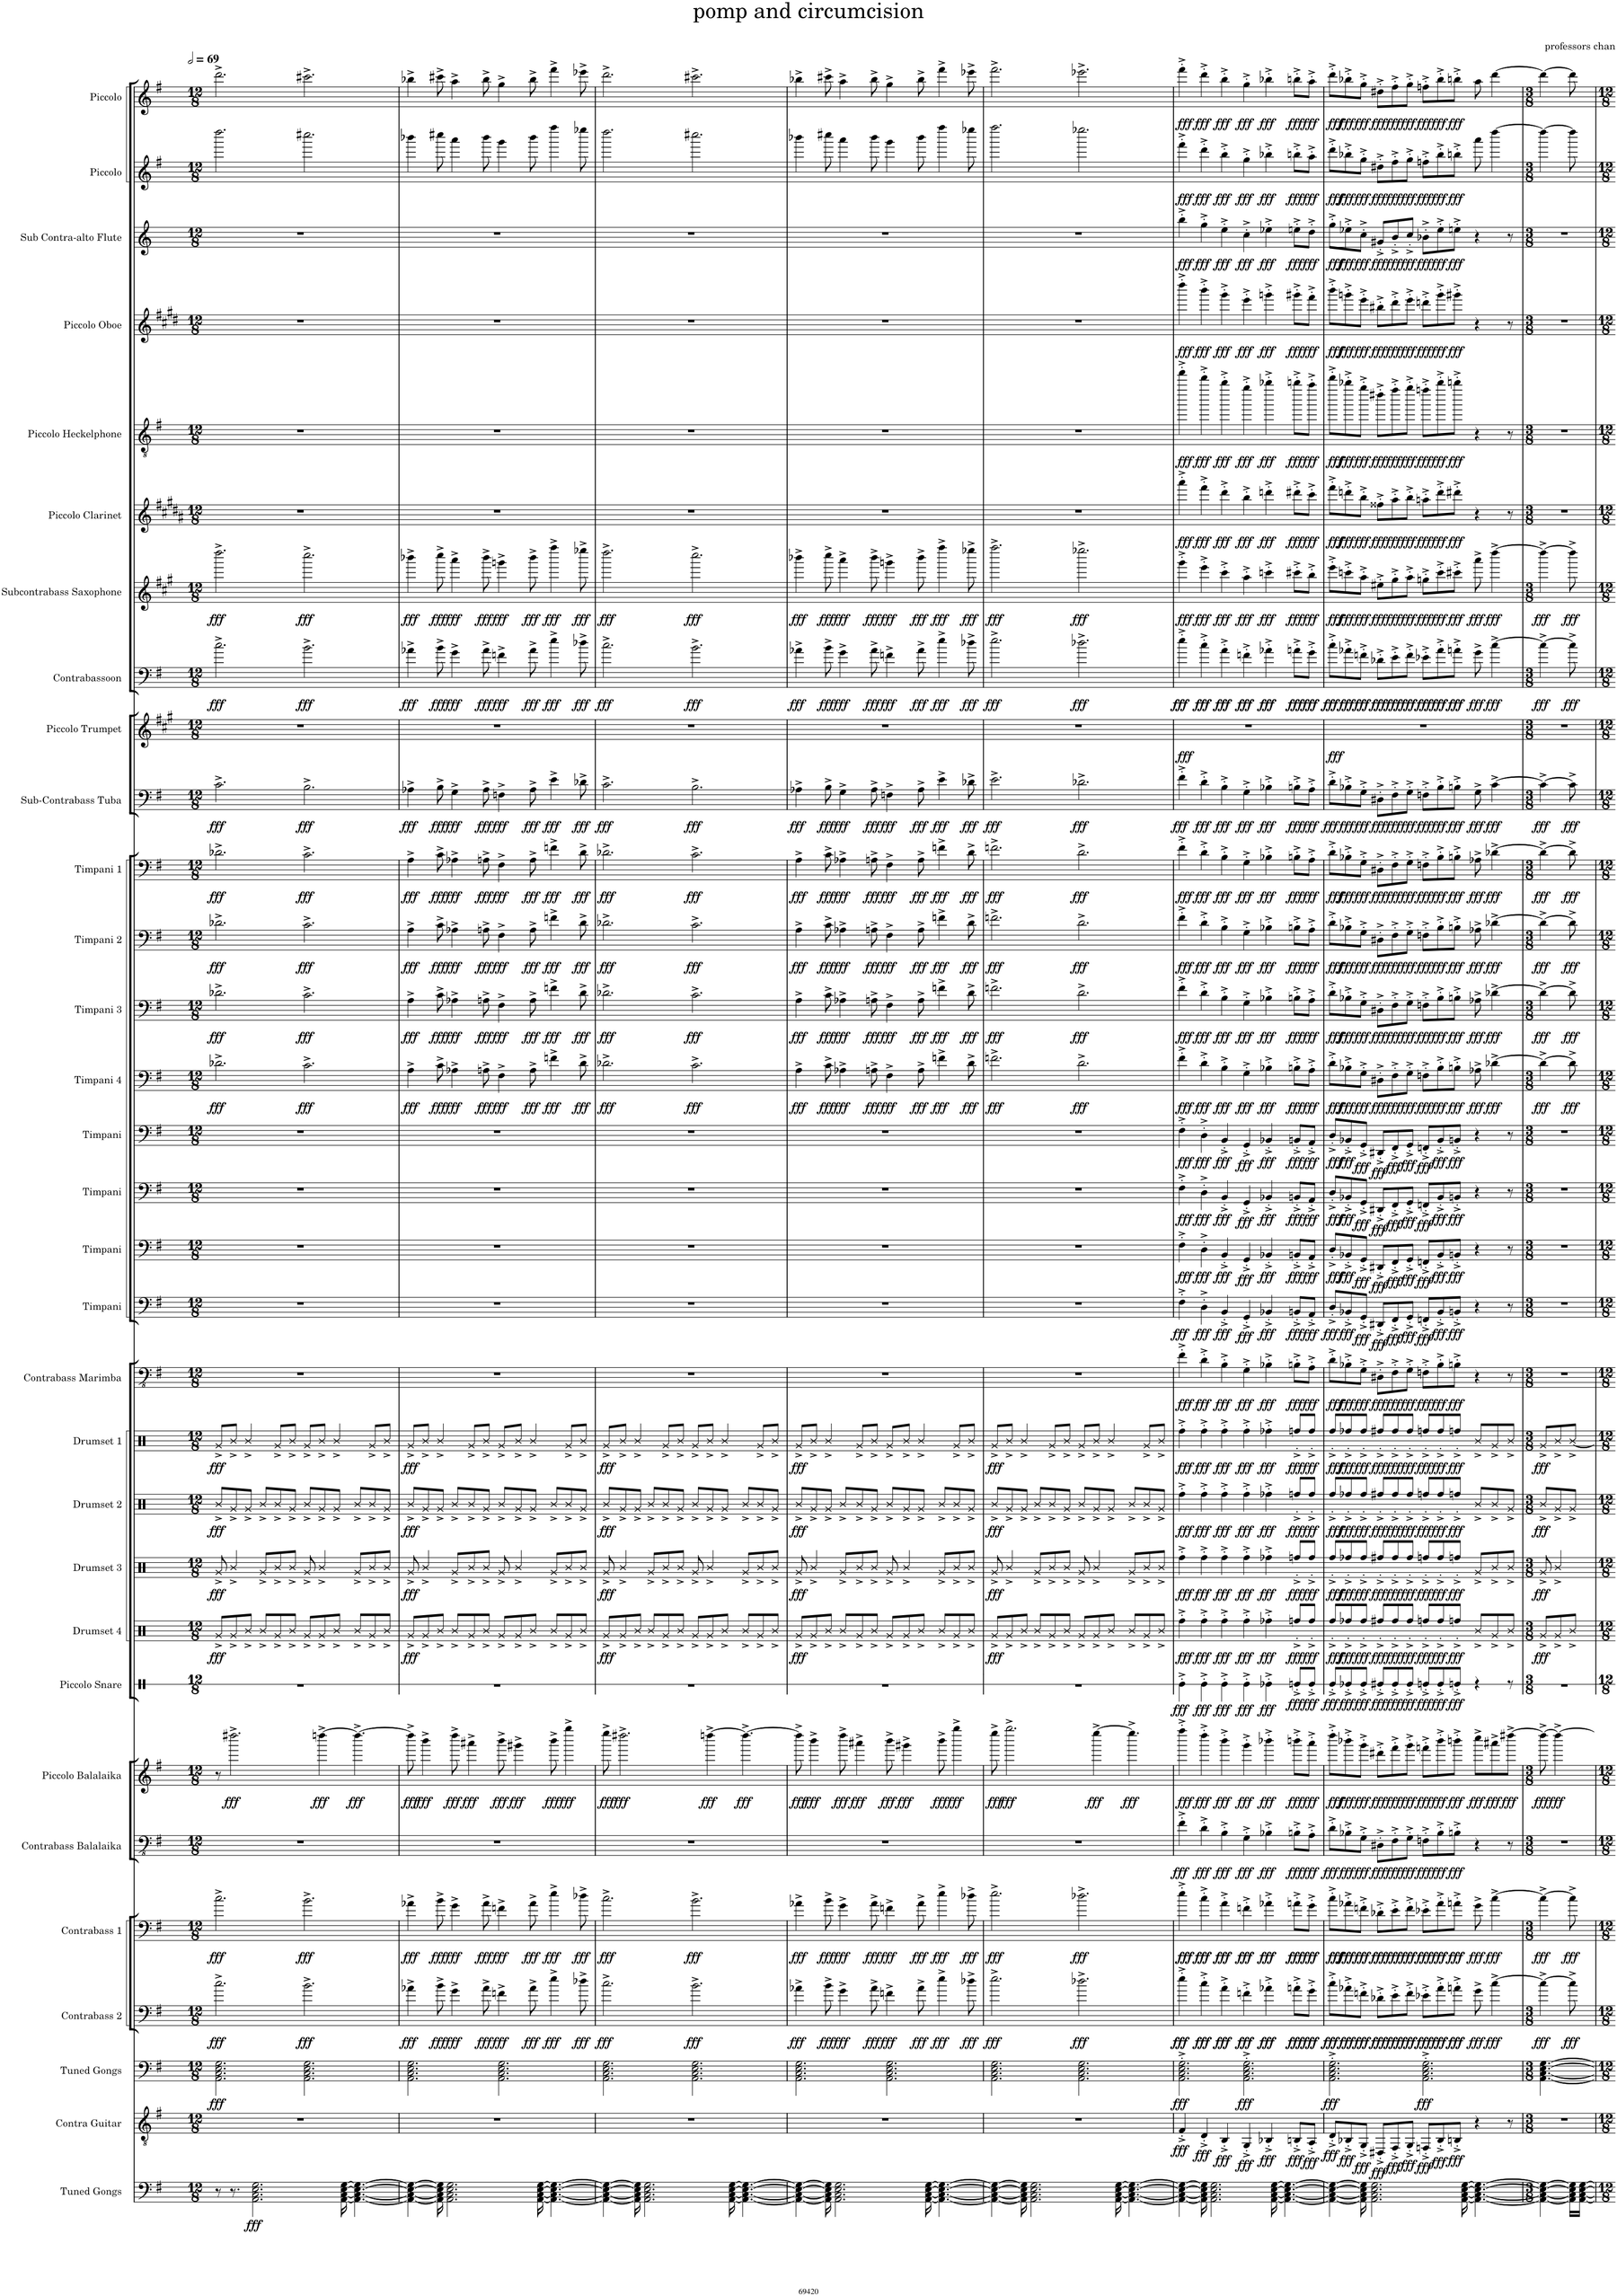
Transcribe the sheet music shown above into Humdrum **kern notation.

**kern	**dynam	**kern	**dynam	**kern	**dynam	**kern	**dynam	**kern	**dynam	**kern	**dynam	**kern	**dynam	**kern	**dynam	**kern	**dynam	**kern	**dynam	**kern	**dynam	**kern	**dynam	**kern	**dynam	**kern	**dynam	**kern	**dynam	**kern	**dynam	**kern	**dynam	**kern	**dynam	**kern	**dynam	**kern	**dynam	**kern	**dynam	**kern	**dynam	**kern	**dynam	**kern	**dynam	**kern	**dynam	**kern	**dynam	**kern	**dynam	**kern	**dynam	**kern	**dynam	**kern	**dynam	**kern	**dynam
*part31	*part31	*part30	*part30	*part29	*part29	*part28	*part28	*part27	*part27	*part26	*part26	*part25	*part25	*part24	*part24	*part23	*part23	*part22	*part22	*part21	*part21	*part20	*part20	*part19	*part19	*part18	*part18	*part17	*part17	*part16	*part16	*part15	*part15	*part14	*part14	*part13	*part13	*part12	*part12	*part11	*part11	*part10	*part10	*part9	*part9	*part8	*part8	*part7	*part7	*part6	*part6	*part5	*part5	*part4	*part4	*part3	*part3	*part2	*part2	*part1	*part1
*staff31	*staff31	*staff30	*staff30	*staff29	*staff29	*staff28	*staff28	*staff27	*staff27	*staff26	*staff26	*staff25	*staff25	*staff24	*staff24	*staff23	*staff23	*staff22	*staff22	*staff21	*staff21	*staff20	*staff20	*staff19	*staff19	*staff18	*staff18	*staff17	*staff17	*staff16	*staff16	*staff15	*staff15	*staff14	*staff14	*staff13	*staff13	*staff12	*staff12	*staff11	*staff11	*staff10	*staff10	*staff9	*staff9	*staff8	*staff8	*staff7	*staff7	*staff6	*staff6	*staff5	*staff5	*staff4	*staff4	*staff3	*staff3	*staff2	*staff2	*staff1	*staff1
*I"Tuned Gongs	*	*I"Contra Guitar	*	*I"Tuned Gongs	*	*I"Contrabass 2	*	*I"Contrabass 1	*	*I"Contrabass Balalaika	*	*I"Piccolo Balalaika	*	*I"Piccolo Snare	*	*I"Drumset 4	*	*I"Drumset 3	*	*I"Drumset 2	*	*I"Drumset 1	*	*I"Contrabass Marimba	*	*I"Timpani	*	*I"Timpani	*	*I"Timpani	*	*I"Timpani	*	*I"Timpani 4	*	*I"Timpani 3	*	*I"Timpani 2	*	*I"Timpani 1	*	*I"Sub-Contrabass Tuba	*	*I"Piccolo Trumpet	*	*I"Contrabassoon	*	*I"Subcontrabass Saxophone	*	*I"Piccolo Clarinet	*	*I"Piccolo Heckelphone	*	*I"Piccolo Oboe	*	*I"Sub Contra-alto Flute	*	*I"Piccolo	*	*I"Piccolo	*
*I'Td. Gon.	*	*I'C. Guit.	*	*I'Td. Gon.	*	*I'Cb. 2	*	*I'Cb. 1	*	*I'Cb. Bal.	*	*I'Pic. Bal.	*	*I'Picc. Sn.	*	*I'D. Set 4	*	*I'D. Set 3	*	*I'D. Set 2	*	*I'D. Set 1	*	*I'Cb. Mrm.	*	*I'Timp.	*	*I'Timp.	*	*I'Timp.	*	*I'Timp.	*	*I'Timp. 4	*	*I'Timp. 3	*	*I'Timp. 2	*	*I'Timp. 1	*	*I'SCb. Tb.	*	*I'P. Tpt.	*	*I'Cbsn.	*	*I'Scb. Sax.	*	*I'P. Cl.	*	*I'P. Hph.	*	*I'P. Ob.	*	*I'Sc-a. Fl.	*	*I'Picc.	*	*I'Picc.	*
*	*	*	*	*	*	*	*	*	*	*	*	*	*	*stria1	*	*	*	*	*	*	*	*	*	*	*	*	*	*	*	*	*	*	*	*	*	*	*	*	*	*	*	*	*	*	*	*	*	*	*	*	*	*	*	*	*	*	*	*	*	*	*
*clefF4	*	*clefGv2	*	*clefF4	*	*clefF4	*	*clefF4	*	*clefFv4	*	*clefG2	*	*clefX	*	*clefX	*	*clefX	*	*clefX	*	*clefX	*	*clefFv4	*	*clefF4	*	*clefF4	*	*clefF4	*	*clefF4	*	*clefF4	*	*clefF4	*	*clefF4	*	*clefF4	*	*clefF4	*	*clefG2	*	*clefF4	*	*clefG2	*	*clefG2	*	*clefGv2	*	*clefG2	*	*clefG2	*	*clefG2	*	*clefG2	*
*	*	*	*	*	*	*Trd7c12	*	*Trd7c12	*	*	*	*	*	*	*	*	*	*	*	*	*	*	*	*	*	*	*	*	*	*	*	*	*	*	*	*	*	*	*	*	*	*	*	*Trd-6c-10	*	*Trd7c12	*	*Trd22c38	*	*Trd-5c-8	*	*	*	*Trd-2c-3	*	*Trd17c29	*	*Trd-7c-12	*	*Trd-7c-12	*
*k[f#]	*	*k[f#]	*	*k[f#]	*	*k[f#]	*	*k[f#]	*	*k[f#]	*	*k[f#]	*	*k[]	*	*k[]	*	*k[]	*	*k[]	*	*k[]	*	*k[f#]	*	*k[f#]	*	*k[f#]	*	*k[f#]	*	*k[f#]	*	*k[f#]	*	*k[f#]	*	*k[f#]	*	*k[f#]	*	*k[f#]	*	*k[f#c#g#]	*	*k[f#]	*	*k[f#c#g#]	*	*k[f#c#g#d#a#]	*	*k[f#]	*	*k[f#c#g#d#]	*	*k[]	*	*k[f#]	*	*k[f#]	*
*M12/8	*	*M12/8	*	*M12/8	*	*M12/8	*	*M12/8	*	*M12/8	*	*M12/8	*	*M12/8	*	*M12/8	*	*M12/8	*	*M12/8	*	*M12/8	*	*M12/8	*	*M12/8	*	*M12/8	*	*M12/8	*	*M12/8	*	*M12/8	*	*M12/8	*	*M12/8	*	*M12/8	*	*M12/8	*	*M12/8	*	*M12/8	*	*M12/8	*	*M12/8	*	*M12/8	*	*M12/8	*	*M12/8	*	*M12/8	*	*M12/8	*
*MM138	*	*MM138	*	*MM138	*	*MM138	*	*MM138	*	*MM138	*	*MM138	*	*MM138	*	*MM138	*	*MM138	*	*MM138	*	*MM138	*	*MM138	*	*MM138	*	*MM138	*	*MM138	*	*MM138	*	*MM138	*	*MM138	*	*MM138	*	*MM138	*	*MM138	*	*MM138	*	*MM138	*	*MM138	*	*MM138	*	*MM138	*	*MM138	*	*MM138	*	*MM138	*	*MM138	*
=1	=1	=1	=1	=1	=1	=1	=1	=1	=1	=1	=1	=1	=1	=1	=1	=1	=1	=1	=1	=1	=1	=1	=1	=1	=1	=1	=1	=1	=1	=1	=1	=1	=1	=1	=1	=1	=1	=1	=1	=1	=1	=1	=1	=1	=1	=1	=1	=1	=1	=1	=1	=1	=1	=1	=1	=1	=1	=1	=1	=1	=1
!	!	!	!	!	!LO:DY:b	!	!LO:DY:b	!	!LO:DY:b	!	!	!	!	!	!	!	!LO:DY:b	!	!LO:DY:b	!	!LO:DY:b	!	!LO:DY:b	!	!	!	!	!	!	!	!	!	!	!	!LO:DY:b	!	!LO:DY:b	!	!LO:DY:b	!	!LO:DY:b	!	!LO:DY:b	!	!	!	!LO:DY:b	!	!LO:DY:b	!	!	!	!	!	!	!	!	!	!	!	!
8r	.	1.r	.	2.AA\ 2.C\ 2.E\ 2.G\	fff	2.cc^\	fff	2.cc^\	fff	1.r	.	8r	.	1.r	.	8Rg^/L	fff	8Rg^/	fff	8R^/L	fff	8Rg^/L	fff	1.r	.	1.r	.	1.r	.	1.r	.	1.r	.	2.d-X^\	fff	2.d-X^\	fff	2.d-X^\	fff	2.d-X^\	fff	2.c^\	fff	1.r	.	2.cc^\	fff	2.dddd^\	fff	1.r	.	1.r	.	1.r	.	1.r	.	2.dddd\	.	2.ddd^\	.
!	!	!	!	!	!	!	!	!	!	!	!	!	!LO:DY:b	!	!	!	!	!	!	!	!	!	!	!	!	!	!	!	!	!	!	!	!	!	!	!	!	!	!	!	!	!	!	!	!	!	!	!	!	!	!	!	!	!	!	!	!	!	!	!	!
8.r	.	.	.	.	.	.	.	.	.	.	.	2.dddd#X^\	fff	.	.	8Rg^/	.	4R^/	.	8Rg^/	.	8R^/J	.	.	.	.	.	.	.	.	.	.	.	.	.	.	.	.	.	.	.	.	.	.	.	.	.	.	.	.	.	.	.	.	.	.	.	.	.	.	.
.	.	.	.	.	.	.	.	.	.	.	.	.	.	.	.	8R^/J	.	.	.	8Rg^/J	.	4R^/	.	.	.	.	.	.	.	.	.	.	.	.	.	.	.	.	.	.	.	.	.	.	.	.	.	.	.	.	.	.	.	.	.	.	.	.	.	.	.
!	!LO:DY:b	!	!	!	!	!	!	!	!	!	!	!	!	!	!	!	!	!	!	!	!	!	!	!	!	!	!	!	!	!	!	!	!	!	!	!	!	!	!	!	!	!	!	!	!	!	!	!	!	!	!	!	!	!	!	!	!	!	!	!	!
2.AA\ 2.C\ 2.E\ 2.G\	fff	.	.	.	.	.	.	.	.	.	.	.	.	.	.	.	.	.	.	.	.	.	.	.	.	.	.	.	.	.	.	.	.	.	.	.	.	.	.	.	.	.	.	.	.	.	.	.	.	.	.	.	.	.	.	.	.	.	.	.	.
.	.	.	.	.	.	.	.	.	.	.	.	.	.	.	.	8R^/L	.	8Rg^/L	.	8R^/L	.	.	.	.	.	.	.	.	.	.	.	.	.	.	.	.	.	.	.	.	.	.	.	.	.	.	.	.	.	.	.	.	.	.	.	.	.	.	.	.	.
.	.	.	.	.	.	.	.	.	.	.	.	.	.	.	.	8Rg^/	.	8R^/	.	8R^/	.	8Rg^/L	.	.	.	.	.	.	.	.	.	.	.	.	.	.	.	.	.	.	.	.	.	.	.	.	.	.	.	.	.	.	.	.	.	.	.	.	.	.	.
.	.	.	.	.	.	.	.	.	.	.	.	.	.	.	.	8R^/J	.	8R^/J	.	8Rg^/J	.	8R^/J	.	.	.	.	.	.	.	.	.	.	.	.	.	.	.	.	.	.	.	.	.	.	.	.	.	.	.	.	.	.	.	.	.	.	.	.	.	.	.
!	!	!	!	!	!	!	!LO:DY:b	!	!LO:DY:b	!	!	!	!	!	!	!	!	!	!	!	!	!	!	!	!	!	!	!	!	!	!	!	!	!	!LO:DY:b	!	!LO:DY:b	!	!LO:DY:b	!	!LO:DY:b	!	!LO:DY:b	!	!	!	!LO:DY:b	!	!LO:DY:b	!	!	!	!	!	!	!	!	!	!	!	!
.	.	.	.	2.AA\ 2.C\ 2.E\ 2.G\	.	2.b^\	fff	2.b^\	fff	.	.	.	.	.	.	8Rg^/L	.	8Rg^/	.	8R^/L	.	8Rg^/L	.	.	.	.	.	.	.	.	.	.	.	2.c^\	fff	2.c^\	fff	2.c^\	fff	2.c^\	fff	2.B^\	fff	.	.	2.b^\	fff	2.cccc#^\	fff	.	.	.	.	.	.	.	.	2.cccc#X\	.	2.ccc#X^\	.
!	!	!	!	!	!	!	!	!	!	!	!	!	!LO:DY:b	!	!	!	!	!	!	!	!	!	!	!	!	!	!	!	!	!	!	!	!	!	!	!	!	!	!	!	!	!	!	!	!	!	!	!	!	!	!	!	!	!	!	!	!	!	!	!	!
.	.	.	.	.	.	.	.	.	.	.	.	[4ddddn^\	fff	.	.	8Rg^/	.	4R^/	.	8Rg^/	.	8R^/J	.	.	.	.	.	.	.	.	.	.	.	.	.	.	.	.	.	.	.	.	.	.	.	.	.	.	.	.	.	.	.	.	.	.	.	.	.	.	.
.	.	.	.	.	.	.	.	.	.	.	.	.	.	.	.	8R^/J	.	.	.	8Rg^/J	.	4R^/	.	.	.	.	.	.	.	.	.	.	.	.	.	.	.	.	.	.	.	.	.	.	.	.	.	.	.	.	.	.	.	.	.	.	.	.	.	.	.
[16AA\ [16C\ [16E\ [16G\	.	.	.	.	.	.	.	.	.	.	.	.	.	.	.	.	.	.	.	.	.	.	.	.	.	.	.	.	.	.	.	.	.	.	.	.	.	.	.	.	.	.	.	.	.	.	.	.	.	.	.	.	.	.	.	.	.	.	.	.	.
!	!	!	!	!	!	!	!	!	!	!	!	!	!LO:DY:b	!	!	!	!	!	!	!	!	!	!	!	!	!	!	!	!	!	!	!	!	!	!	!	!	!	!	!	!	!	!	!	!	!	!	!	!	!	!	!	!	!	!	!	!	!	!	!	!
4.AA\_ 4.C\_ 4.E\_ 4.G\_	.	.	.	.	.	.	.	.	.	.	.	4.dddd^\_	fff	.	.	8R^/L	.	8Rg^/L	.	8R^/L	.	.	.	.	.	.	.	.	.	.	.	.	.	.	.	.	.	.	.	.	.	.	.	.	.	.	.	.	.	.	.	.	.	.	.	.	.	.	.	.	.
.	.	.	.	.	.	.	.	.	.	.	.	.	.	.	.	8Rg^/	.	8R^/	.	8R^/	.	8Rg^/L	.	.	.	.	.	.	.	.	.	.	.	.	.	.	.	.	.	.	.	.	.	.	.	.	.	.	.	.	.	.	.	.	.	.	.	.	.	.	.
.	.	.	.	.	.	.	.	.	.	.	.	.	.	.	.	8R^/J	.	8R^/J	.	8Rg^/J	.	8R^/J	.	.	.	.	.	.	.	.	.	.	.	.	.	.	.	.	.	.	.	.	.	.	.	.	.	.	.	.	.	.	.	.	.	.	.	.	.	.	.
=2	=2	=2	=2	=2	=2	=2	=2	=2	=2	=2	=2	=2	=2	=2	=2	=2	=2	=2	=2	=2	=2	=2	=2	=2	=2	=2	=2	=2	=2	=2	=2	=2	=2	=2	=2	=2	=2	=2	=2	=2	=2	=2	=2	=2	=2	=2	=2	=2	=2	=2	=2	=2	=2	=2	=2	=2	=2	=2	=2	=2	=2
!	!	!	!	!	!	!	!LO:DY:b	!	!LO:DY:b	!	!	!	!LO:DY:b	!	!	!	!LO:DY:b	!	!LO:DY:b	!	!LO:DY:b	!	!LO:DY:b	!	!	!	!	!	!	!	!	!	!	!	!LO:DY:b	!	!LO:DY:b	!	!LO:DY:b	!	!LO:DY:b	!	!LO:DY:b	!	!	!	!LO:DY:b	!	!LO:DY:b	!	!	!	!	!	!	!	!	!	!	!	!
4AA\_ 4C\_ 4E\_ 4G\_	.	1.r	.	2.AA\ 2.C\ 2.E\ 2.G\	.	4a-X^\	fff	4a-X^\	fff	1.r	.	8dddd^\]	fff	1.r	.	8Rg^/L	fff	8Rg^/	fff	8R^/L	fff	8Rg^/L	fff	1.r	.	1.r	.	1.r	.	1.r	.	1.r	.	4A^\	fff	4A^\	fff	4A^\	fff	4A^\	fff	4A-X^\	fff	1.r	.	4a-X^\	fff	4bbb-X^\	fff	1.r	.	1.r	.	1.r	.	1.r	.	4bbb-X\	.	4bb-X^\	.
!	!	!	!	!	!	!	!	!	!	!	!	!	!LO:DY:b	!	!	!	!	!	!	!	!	!	!	!	!	!	!	!	!	!	!	!	!	!	!	!	!	!	!	!	!	!	!	!	!	!	!	!	!	!	!	!	!	!	!	!	!	!	!	!	!
.	.	.	.	.	.	.	.	.	.	.	.	4bbb^\	fff	.	.	8Rg^/	.	4R^/	.	8Rg^/	.	8R^/J	.	.	.	.	.	.	.	.	.	.	.	.	.	.	.	.	.	.	.	.	.	.	.	.	.	.	.	.	.	.	.	.	.	.	.	.	.	.	.
!	!	!	!	!	!	!	!LO:DY:b	!	!LO:DY:b	!	!	!	!	!	!	!	!	!	!	!	!	!	!	!	!	!	!	!	!	!	!	!	!	!	!LO:DY:b	!	!LO:DY:b	!	!LO:DY:b	!	!LO:DY:b	!	!LO:DY:b	!	!	!	!LO:DY:b	!	!LO:DY:b	!	!	!	!	!	!	!	!	!	!	!	!
16AA\] 16C\] 16E\] 16G\]	.	.	.	.	.	8b^\	fff	8b^\	fff	.	.	.	.	.	.	8R^/J	.	.	.	8Rg^/J	.	4R^/	.	.	.	.	.	.	.	.	.	.	.	8c^\	fff	8c^\	fff	8c^\	fff	8c^\	fff	8B^\	fff	.	.	8b^\	fff	8cccc#^\	fff	.	.	.	.	.	.	.	.	8cccc#X\	.	8ccc#X^\	.
2.AA\ 2.C\ 2.E\ 2.G\	.	.	.	.	.	.	.	.	.	.	.	.	.	.	.	.	.	.	.	.	.	.	.	.	.	.	.	.	.	.	.	.	.	.	.	.	.	.	.	.	.	.	.	.	.	.	.	.	.	.	.	.	.	.	.	.	.	.	.	.	.
!	!	!	!	!	!	!	!LO:DY:b	!	!LO:DY:b	!	!	!	!LO:DY:b	!	!	!	!	!	!	!	!	!	!	!	!	!	!	!	!	!	!	!	!	!	!LO:DY:b	!	!LO:DY:b	!	!LO:DY:b	!	!LO:DY:b	!	!LO:DY:b	!	!	!	!LO:DY:b	!	!LO:DY:b	!	!	!	!	!	!	!	!	!	!	!	!
.	.	.	.	.	.	4g^\	fff	4g^\	fff	.	.	8dddd^\	fff	.	.	8R^/L	.	8Rg^/L	.	8R^/L	.	.	.	.	.	.	.	.	.	.	.	.	.	4A-X^\	fff	4A-X^\	fff	4A-X^\	fff	4A-X^\	fff	4G^\	fff	.	.	4g^\	fff	4aaa^\	fff	.	.	.	.	.	.	.	.	4aaa\	.	4aa^\	.
!	!	!	!	!	!	!	!	!	!	!	!	!	!LO:DY:b	!	!	!	!	!	!	!	!	!	!	!	!	!	!	!	!	!	!	!	!	!	!	!	!	!	!	!	!	!	!	!	!	!	!	!	!	!	!	!	!	!	!	!	!	!	!	!	!
.	.	.	.	.	.	.	.	.	.	.	.	4aaa#X^\	fff	.	.	8Rg^/	.	8R^/	.	8R^/	.	8Rg^/L	.	.	.	.	.	.	.	.	.	.	.	.	.	.	.	.	.	.	.	.	.	.	.	.	.	.	.	.	.	.	.	.	.	.	.	.	.	.	.
!	!	!	!	!	!	!	!LO:DY:b	!	!LO:DY:b	!	!	!	!	!	!	!	!	!	!	!	!	!	!	!	!	!	!	!	!	!	!	!	!	!	!LO:DY:b	!	!LO:DY:b	!	!LO:DY:b	!	!LO:DY:b	!	!LO:DY:b	!	!	!	!LO:DY:b	!	!LO:DY:b	!	!	!	!	!	!	!	!	!	!	!	!
.	.	.	.	.	.	8a-^\	fff	8a-^\	fff	.	.	.	.	.	.	8R^/J	.	8R^/J	.	8Rg^/J	.	8R^/J	.	.	.	.	.	.	.	.	.	.	.	8An^\	fff	8An^\	fff	8An^\	fff	8An^\	fff	8A-^\	fff	.	.	8a-^\	fff	8bbb-^\	fff	.	.	.	.	.	.	.	.	8bbb-\	.	8bb-^\	.
!	!	!	!	!	!	!	!LO:DY:b	!	!LO:DY:b	!	!	!	!LO:DY:b	!	!	!	!	!	!	!	!	!	!	!	!	!	!	!	!	!	!	!	!	!	!LO:DY:b	!	!LO:DY:b	!	!LO:DY:b	!	!LO:DY:b	!	!LO:DY:b	!	!	!	!LO:DY:b	!	!LO:DY:b	!	!	!	!	!	!	!	!	!	!	!	!
.	.	.	.	2.AA\ 2.C\ 2.E\ 2.G\	.	4fn^\	fff	4fn^\	fff	.	.	8bbb^\	fff	.	.	8Rg^/L	.	8Rg^/	.	8R^/L	.	8Rg^/L	.	.	.	.	.	.	.	.	.	.	.	4F#^\	fff	4F#^\	fff	4F#^\	fff	4F#^\	fff	4Fn^\	fff	.	.	4fn^\	fff	4gggn^\	fff	.	.	.	.	.	.	.	.	4ggg\	.	4gg^\	.
!	!	!	!	!	!	!	!	!	!	!	!	!	!LO:DY:b	!	!	!	!	!	!	!	!	!	!	!	!	!	!	!	!	!	!	!	!	!	!	!	!	!	!	!	!	!	!	!	!	!	!	!	!	!	!	!	!	!	!	!	!	!	!	!	!
.	.	.	.	.	.	.	.	.	.	.	.	4ggg#X^\	fff	.	.	8Rg^/	.	4R^/	.	8Rg^/	.	8R^/J	.	.	.	.	.	.	.	.	.	.	.	.	.	.	.	.	.	.	.	.	.	.	.	.	.	.	.	.	.	.	.	.	.	.	.	.	.	.	.
!	!	!	!	!	!	!	!LO:DY:b	!	!LO:DY:b	!	!	!	!	!	!	!	!	!	!	!	!	!	!	!	!	!	!	!	!	!	!	!	!	!	!LO:DY:b	!	!LO:DY:b	!	!LO:DY:b	!	!LO:DY:b	!	!LO:DY:b	!	!	!	!LO:DY:b	!	!LO:DY:b	!	!	!	!	!	!	!	!	!	!	!	!
.	.	.	.	.	.	8a-^\	fff	8a-^\	fff	.	.	.	.	.	.	8R^/J	.	.	.	8Rg^/J	.	4R^/	.	.	.	.	.	.	.	.	.	.	.	8A^\	fff	8A^\	fff	8A^\	fff	8A^\	fff	8A-^\	fff	.	.	8a-^\	fff	8bbb-^\	fff	.	.	.	.	.	.	.	.	8bbb-\	.	8bb-^\	.
[16AA\ [16C\ [16E\ [16G\	.	.	.	.	.	.	.	.	.	.	.	.	.	.	.	.	.	.	.	.	.	.	.	.	.	.	.	.	.	.	.	.	.	.	.	.	.	.	.	.	.	.	.	.	.	.	.	.	.	.	.	.	.	.	.	.	.	.	.	.	.
!	!	!	!	!	!	!	!LO:DY:b	!	!LO:DY:b	!	!	!	!LO:DY:b	!	!	!	!	!	!	!	!	!	!	!	!	!	!	!	!	!	!	!	!	!	!LO:DY:b	!	!LO:DY:b	!	!LO:DY:b	!	!LO:DY:b	!	!LO:DY:b	!	!	!	!LO:DY:b	!	!LO:DY:b	!	!	!	!	!	!	!	!	!	!	!	!
4.AA\_ 4.C\_ 4.E\_ 4.G\_	.	.	.	.	.	4ee^\	fff	4ee^\	fff	.	.	8bbb^\	fff	.	.	8R^/L	.	8Rg^/L	.	8R^/L	.	.	.	.	.	.	.	.	.	.	.	.	.	4fn^\	fff	4fn^\	fff	4fn^\	fff	4fn^\	fff	4e^\	fff	.	.	4ee^\	fff	4ffff#^\	fff	.	.	.	.	.	.	.	.	4ffff#\	.	4fff#^\	.
!	!	!	!	!	!	!	!	!	!	!	!	!	!LO:DY:b	!	!	!	!	!	!	!	!	!	!	!	!	!	!	!	!	!	!	!	!	!	!	!	!	!	!	!	!	!	!	!	!	!	!	!	!	!	!	!	!	!	!	!	!	!	!	!	!
.	.	.	.	.	.	.	.	.	.	.	.	4gggg^\	fff	.	.	8Rg^/	.	8R^/	.	8R^/	.	8Rg^/L	.	.	.	.	.	.	.	.	.	.	.	.	.	.	.	.	.	.	.	.	.	.	.	.	.	.	.	.	.	.	.	.	.	.	.	.	.	.	.
!	!	!	!	!	!	!	!LO:DY:b	!	!LO:DY:b	!	!	!	!	!	!	!	!	!	!	!	!	!	!	!	!	!	!	!	!	!	!	!	!	!	!LO:DY:b	!	!LO:DY:b	!	!LO:DY:b	!	!LO:DY:b	!	!LO:DY:b	!	!	!	!LO:DY:b	!	!LO:DY:b	!	!	!	!	!	!	!	!	!	!	!	!
.	.	.	.	.	.	8dd-X^\	fff	8dd-X^\	fff	.	.	.	.	.	.	8R^/J	.	8R^/J	.	8Rg^/J	.	8R^/J	.	.	.	.	.	.	.	.	.	.	.	8d^\	fff	8d^\	fff	8d^\	fff	8d^\	fff	8d-X^\	fff	.	.	8dd-X^\	fff	8eeee-X^\	fff	.	.	.	.	.	.	.	.	8eeee-X\	.	8eee-X^\	.
=3	=3	=3	=3	=3	=3	=3	=3	=3	=3	=3	=3	=3	=3	=3	=3	=3	=3	=3	=3	=3	=3	=3	=3	=3	=3	=3	=3	=3	=3	=3	=3	=3	=3	=3	=3	=3	=3	=3	=3	=3	=3	=3	=3	=3	=3	=3	=3	=3	=3	=3	=3	=3	=3	=3	=3	=3	=3	=3	=3	=3	=3
!	!	!	!	!	!	!	!LO:DY:b	!	!LO:DY:b	!	!	!	!LO:DY:b	!	!	!	!LO:DY:b	!	!LO:DY:b	!	!LO:DY:b	!	!LO:DY:b	!	!	!	!	!	!	!	!	!	!	!	!LO:DY:b	!	!LO:DY:b	!	!LO:DY:b	!	!LO:DY:b	!	!LO:DY:b	!	!	!	!LO:DY:b	!	!LO:DY:b	!	!	!	!	!	!	!	!	!	!	!	!
4AA\_ 4C\_ 4E\_ 4G\_	.	1.r	.	2.AA\ 2.C\ 2.E\ 2.G\	.	2.cc^\	fff	2.cc^\	fff	1.r	.	8eeee^\	fff	1.r	.	8Rg^/L	fff	8Rg^/	fff	8R^/L	fff	8Rg^/L	fff	1.r	.	1.r	.	1.r	.	1.r	.	1.r	.	2.d-X^\	fff	2.d-X^\	fff	2.d-X^\	fff	2.d-X^\	fff	2.c^\	fff	1.r	.	2.cc^\	fff	2.dddd^\	fff	1.r	.	1.r	.	1.r	.	1.r	.	2.dddd\	.	2.ddd^\	.
!	!	!	!	!	!	!	!	!	!	!	!	!	!LO:DY:b	!	!	!	!	!	!	!	!	!	!	!	!	!	!	!	!	!	!	!	!	!	!	!	!	!	!	!	!	!	!	!	!	!	!	!	!	!	!	!	!	!	!	!	!	!	!	!	!
.	.	.	.	.	.	.	.	.	.	.	.	2.dddd#X^\	fff	.	.	8Rg^/	.	4R^/	.	8Rg^/	.	8R^/J	.	.	.	.	.	.	.	.	.	.	.	.	.	.	.	.	.	.	.	.	.	.	.	.	.	.	.	.	.	.	.	.	.	.	.	.	.	.	.
16AA\] 16C\] 16E\] 16G\]	.	.	.	.	.	.	.	.	.	.	.	.	.	.	.	8R^/J	.	.	.	8Rg^/J	.	4R^/	.	.	.	.	.	.	.	.	.	.	.	.	.	.	.	.	.	.	.	.	.	.	.	.	.	.	.	.	.	.	.	.	.	.	.	.	.	.	.
2.AA\ 2.C\ 2.E\ 2.G\	.	.	.	.	.	.	.	.	.	.	.	.	.	.	.	.	.	.	.	.	.	.	.	.	.	.	.	.	.	.	.	.	.	.	.	.	.	.	.	.	.	.	.	.	.	.	.	.	.	.	.	.	.	.	.	.	.	.	.	.	.
.	.	.	.	.	.	.	.	.	.	.	.	.	.	.	.	8R^/L	.	8Rg^/L	.	8R^/L	.	.	.	.	.	.	.	.	.	.	.	.	.	.	.	.	.	.	.	.	.	.	.	.	.	.	.	.	.	.	.	.	.	.	.	.	.	.	.	.	.
.	.	.	.	.	.	.	.	.	.	.	.	.	.	.	.	8Rg^/	.	8R^/	.	8R^/	.	8Rg^/L	.	.	.	.	.	.	.	.	.	.	.	.	.	.	.	.	.	.	.	.	.	.	.	.	.	.	.	.	.	.	.	.	.	.	.	.	.	.	.
.	.	.	.	.	.	.	.	.	.	.	.	.	.	.	.	8R^/J	.	8R^/J	.	8Rg^/J	.	8R^/J	.	.	.	.	.	.	.	.	.	.	.	.	.	.	.	.	.	.	.	.	.	.	.	.	.	.	.	.	.	.	.	.	.	.	.	.	.	.	.
!	!	!	!	!	!	!	!LO:DY:b	!	!LO:DY:b	!	!	!	!	!	!	!	!	!	!	!	!	!	!	!	!	!	!	!	!	!	!	!	!	!	!LO:DY:b	!	!LO:DY:b	!	!LO:DY:b	!	!LO:DY:b	!	!LO:DY:b	!	!	!	!LO:DY:b	!	!LO:DY:b	!	!	!	!	!	!	!	!	!	!	!	!
.	.	.	.	2.AA\ 2.C\ 2.E\ 2.G\	.	2.b^\	fff	2.b^\	fff	.	.	.	.	.	.	8Rg^/L	.	8Rg^/	.	8R^/L	.	8Rg^/L	.	.	.	.	.	.	.	.	.	.	.	2.c^\	fff	2.c^\	fff	2.c^\	fff	2.c^\	fff	2.B^\	fff	.	.	2.b^\	fff	2.cccc#^\	fff	.	.	.	.	.	.	.	.	2.cccc#X\	.	2.ccc#X^\	.
!	!	!	!	!	!	!	!	!	!	!	!	!	!LO:DY:b	!	!	!	!	!	!	!	!	!	!	!	!	!	!	!	!	!	!	!	!	!	!	!	!	!	!	!	!	!	!	!	!	!	!	!	!	!	!	!	!	!	!	!	!	!	!	!	!
.	.	.	.	.	.	.	.	.	.	.	.	[4ddddn^\	fff	.	.	8Rg^/	.	4R^/	.	8Rg^/	.	8R^/J	.	.	.	.	.	.	.	.	.	.	.	.	.	.	.	.	.	.	.	.	.	.	.	.	.	.	.	.	.	.	.	.	.	.	.	.	.	.	.
.	.	.	.	.	.	.	.	.	.	.	.	.	.	.	.	8R^/J	.	.	.	8Rg^/J	.	4R^/	.	.	.	.	.	.	.	.	.	.	.	.	.	.	.	.	.	.	.	.	.	.	.	.	.	.	.	.	.	.	.	.	.	.	.	.	.	.	.
[16AA\ [16C\ [16E\ [16G\	.	.	.	.	.	.	.	.	.	.	.	.	.	.	.	.	.	.	.	.	.	.	.	.	.	.	.	.	.	.	.	.	.	.	.	.	.	.	.	.	.	.	.	.	.	.	.	.	.	.	.	.	.	.	.	.	.	.	.	.	.
!	!	!	!	!	!	!	!	!	!	!	!	!	!LO:DY:b	!	!	!	!	!	!	!	!	!	!	!	!	!	!	!	!	!	!	!	!	!	!	!	!	!	!	!	!	!	!	!	!	!	!	!	!	!	!	!	!	!	!	!	!	!	!	!	!
4.AA\_ 4.C\_ 4.E\_ 4.G\_	.	.	.	.	.	.	.	.	.	.	.	4.dddd^\_	fff	.	.	8R^/L	.	8Rg^/L	.	8R^/L	.	.	.	.	.	.	.	.	.	.	.	.	.	.	.	.	.	.	.	.	.	.	.	.	.	.	.	.	.	.	.	.	.	.	.	.	.	.	.	.	.
.	.	.	.	.	.	.	.	.	.	.	.	.	.	.	.	8Rg^/	.	8R^/	.	8R^/	.	8Rg^/L	.	.	.	.	.	.	.	.	.	.	.	.	.	.	.	.	.	.	.	.	.	.	.	.	.	.	.	.	.	.	.	.	.	.	.	.	.	.	.
.	.	.	.	.	.	.	.	.	.	.	.	.	.	.	.	8R^/J	.	8R^/J	.	8Rg^/J	.	8R^/J	.	.	.	.	.	.	.	.	.	.	.	.	.	.	.	.	.	.	.	.	.	.	.	.	.	.	.	.	.	.	.	.	.	.	.	.	.	.	.
=4	=4	=4	=4	=4	=4	=4	=4	=4	=4	=4	=4	=4	=4	=4	=4	=4	=4	=4	=4	=4	=4	=4	=4	=4	=4	=4	=4	=4	=4	=4	=4	=4	=4	=4	=4	=4	=4	=4	=4	=4	=4	=4	=4	=4	=4	=4	=4	=4	=4	=4	=4	=4	=4	=4	=4	=4	=4	=4	=4	=4	=4
!	!	!	!	!	!	!	!LO:DY:b	!	!LO:DY:b	!	!	!	!LO:DY:b	!	!	!	!LO:DY:b	!	!LO:DY:b	!	!LO:DY:b	!	!LO:DY:b	!	!	!	!	!	!	!	!	!	!	!	!LO:DY:b	!	!LO:DY:b	!	!LO:DY:b	!	!LO:DY:b	!	!LO:DY:b	!	!	!	!LO:DY:b	!	!LO:DY:b	!	!	!	!	!	!	!	!	!	!	!	!
4AA\_ 4C\_ 4E\_ 4G\_	.	1.r	.	2.AA\ 2.C\ 2.E\ 2.G\	.	4a-X^\	fff	4a-X^\	fff	1.r	.	8dddd^\]	fff	1.r	.	8Rg^/L	fff	8Rg^/	fff	8R^/L	fff	8Rg^/L	fff	1.r	.	1.r	.	1.r	.	1.r	.	1.r	.	4A^\	fff	4A^\	fff	4A^\	fff	4A^\	fff	4A-X^\	fff	1.r	.	4a-X^\	fff	4bbb-X^\	fff	1.r	.	1.r	.	1.r	.	1.r	.	4bbb-X\	.	4bb-X^\	.
!	!	!	!	!	!	!	!	!	!	!	!	!	!LO:DY:b	!	!	!	!	!	!	!	!	!	!	!	!	!	!	!	!	!	!	!	!	!	!	!	!	!	!	!	!	!	!	!	!	!	!	!	!	!	!	!	!	!	!	!	!	!	!	!	!
.	.	.	.	.	.	.	.	.	.	.	.	4bbb^\	fff	.	.	8Rg^/	.	4R^/	.	8Rg^/	.	8R^/J	.	.	.	.	.	.	.	.	.	.	.	.	.	.	.	.	.	.	.	.	.	.	.	.	.	.	.	.	.	.	.	.	.	.	.	.	.	.	.
!	!	!	!	!	!	!	!LO:DY:b	!	!LO:DY:b	!	!	!	!	!	!	!	!	!	!	!	!	!	!	!	!	!	!	!	!	!	!	!	!	!	!LO:DY:b	!	!LO:DY:b	!	!LO:DY:b	!	!LO:DY:b	!	!LO:DY:b	!	!	!	!LO:DY:b	!	!LO:DY:b	!	!	!	!	!	!	!	!	!	!	!	!
16AA\] 16C\] 16E\] 16G\]	.	.	.	.	.	8b^\	fff	8b^\	fff	.	.	.	.	.	.	8R^/J	.	.	.	8Rg^/J	.	4R^/	.	.	.	.	.	.	.	.	.	.	.	8c^\	fff	8c^\	fff	8c^\	fff	8c^\	fff	8B^\	fff	.	.	8b^\	fff	8cccc#^\	fff	.	.	.	.	.	.	.	.	8cccc#X\	.	8ccc#X^\	.
2.AA\ 2.C\ 2.E\ 2.G\	.	.	.	.	.	.	.	.	.	.	.	.	.	.	.	.	.	.	.	.	.	.	.	.	.	.	.	.	.	.	.	.	.	.	.	.	.	.	.	.	.	.	.	.	.	.	.	.	.	.	.	.	.	.	.	.	.	.	.	.	.
!	!	!	!	!	!	!	!LO:DY:b	!	!LO:DY:b	!	!	!	!LO:DY:b	!	!	!	!	!	!	!	!	!	!	!	!	!	!	!	!	!	!	!	!	!	!LO:DY:b	!	!LO:DY:b	!	!LO:DY:b	!	!LO:DY:b	!	!LO:DY:b	!	!	!	!LO:DY:b	!	!LO:DY:b	!	!	!	!	!	!	!	!	!	!	!	!
.	.	.	.	.	.	4g^\	fff	4g^\	fff	.	.	8dddd^\	fff	.	.	8R^/L	.	8Rg^/L	.	8R^/L	.	.	.	.	.	.	.	.	.	.	.	.	.	4A-X^\	fff	4A-X^\	fff	4A-X^\	fff	4A-X^\	fff	4G^\	fff	.	.	4g^\	fff	4aaa^\	fff	.	.	.	.	.	.	.	.	4aaa\	.	4aa^\	.
!	!	!	!	!	!	!	!	!	!	!	!	!	!LO:DY:b	!	!	!	!	!	!	!	!	!	!	!	!	!	!	!	!	!	!	!	!	!	!	!	!	!	!	!	!	!	!	!	!	!	!	!	!	!	!	!	!	!	!	!	!	!	!	!	!
.	.	.	.	.	.	.	.	.	.	.	.	4aaa#X^\	fff	.	.	8Rg^/	.	8R^/	.	8R^/	.	8Rg^/L	.	.	.	.	.	.	.	.	.	.	.	.	.	.	.	.	.	.	.	.	.	.	.	.	.	.	.	.	.	.	.	.	.	.	.	.	.	.	.
!	!	!	!	!	!	!	!LO:DY:b	!	!LO:DY:b	!	!	!	!	!	!	!	!	!	!	!	!	!	!	!	!	!	!	!	!	!	!	!	!	!	!LO:DY:b	!	!LO:DY:b	!	!LO:DY:b	!	!LO:DY:b	!	!LO:DY:b	!	!	!	!LO:DY:b	!	!LO:DY:b	!	!	!	!	!	!	!	!	!	!	!	!
.	.	.	.	.	.	8a-^\	fff	8a-^\	fff	.	.	.	.	.	.	8R^/J	.	8R^/J	.	8Rg^/J	.	8R^/J	.	.	.	.	.	.	.	.	.	.	.	8An^\	fff	8An^\	fff	8An^\	fff	8An^\	fff	8A-^\	fff	.	.	8a-^\	fff	8bbb-^\	fff	.	.	.	.	.	.	.	.	8bbb-\	.	8bb-^\	.
!	!	!	!	!	!	!	!LO:DY:b	!	!LO:DY:b	!	!	!	!LO:DY:b	!	!	!	!	!	!	!	!	!	!	!	!	!	!	!	!	!	!	!	!	!	!LO:DY:b	!	!LO:DY:b	!	!LO:DY:b	!	!LO:DY:b	!	!LO:DY:b	!	!	!	!LO:DY:b	!	!LO:DY:b	!	!	!	!	!	!	!	!	!	!	!	!
.	.	.	.	2.AA\ 2.C\ 2.E\ 2.G\	.	4fn^\	fff	4fn^\	fff	.	.	8bbb^\	fff	.	.	8Rg^/L	.	8Rg^/	.	8R^/L	.	8Rg^/L	.	.	.	.	.	.	.	.	.	.	.	4F#^\	fff	4F#^\	fff	4F#^\	fff	4F#^\	fff	4Fn^\	fff	.	.	4fn^\	fff	4gggn^\	fff	.	.	.	.	.	.	.	.	4ggg\	.	4gg^\	.
!	!	!	!	!	!	!	!	!	!	!	!	!	!LO:DY:b	!	!	!	!	!	!	!	!	!	!	!	!	!	!	!	!	!	!	!	!	!	!	!	!	!	!	!	!	!	!	!	!	!	!	!	!	!	!	!	!	!	!	!	!	!	!	!	!
.	.	.	.	.	.	.	.	.	.	.	.	4ggg#X^\	fff	.	.	8Rg^/	.	4R^/	.	8Rg^/	.	8R^/J	.	.	.	.	.	.	.	.	.	.	.	.	.	.	.	.	.	.	.	.	.	.	.	.	.	.	.	.	.	.	.	.	.	.	.	.	.	.	.
!	!	!	!	!	!	!	!LO:DY:b	!	!LO:DY:b	!	!	!	!	!	!	!	!	!	!	!	!	!	!	!	!	!	!	!	!	!	!	!	!	!	!LO:DY:b	!	!LO:DY:b	!	!LO:DY:b	!	!LO:DY:b	!	!LO:DY:b	!	!	!	!LO:DY:b	!	!LO:DY:b	!	!	!	!	!	!	!	!	!	!	!	!
.	.	.	.	.	.	8a-^\	fff	8a-^\	fff	.	.	.	.	.	.	8R^/J	.	.	.	8Rg^/J	.	4R^/	.	.	.	.	.	.	.	.	.	.	.	8A^\	fff	8A^\	fff	8A^\	fff	8A^\	fff	8A-^\	fff	.	.	8a-^\	fff	8bbb-^\	fff	.	.	.	.	.	.	.	.	8bbb-\	.	8bb-^\	.
[16AA\ [16C\ [16E\ [16G\	.	.	.	.	.	.	.	.	.	.	.	.	.	.	.	.	.	.	.	.	.	.	.	.	.	.	.	.	.	.	.	.	.	.	.	.	.	.	.	.	.	.	.	.	.	.	.	.	.	.	.	.	.	.	.	.	.	.	.	.	.
!	!	!	!	!	!	!	!LO:DY:b	!	!LO:DY:b	!	!	!	!LO:DY:b	!	!	!	!	!	!	!	!	!	!	!	!	!	!	!	!	!	!	!	!	!	!LO:DY:b	!	!LO:DY:b	!	!LO:DY:b	!	!LO:DY:b	!	!LO:DY:b	!	!	!	!LO:DY:b	!	!LO:DY:b	!	!	!	!	!	!	!	!	!	!	!	!
4.AA\_ 4.C\_ 4.E\_ 4.G\_	.	.	.	.	.	4ee^\	fff	4ee^\	fff	.	.	8bbb^\	fff	.	.	8R^/L	.	8Rg^/L	.	8R^/L	.	.	.	.	.	.	.	.	.	.	.	.	.	4fn^\	fff	4fn^\	fff	4fn^\	fff	4fn^\	fff	4e^\	fff	.	.	4ee^\	fff	4ffff#^\	fff	.	.	.	.	.	.	.	.	4ffff#\	.	4fff#^\	.
!	!	!	!	!	!	!	!	!	!	!	!	!	!LO:DY:b	!	!	!	!	!	!	!	!	!	!	!	!	!	!	!	!	!	!	!	!	!	!	!	!	!	!	!	!	!	!	!	!	!	!	!	!	!	!	!	!	!	!	!	!	!	!	!	!
.	.	.	.	.	.	.	.	.	.	.	.	4gggg^\	fff	.	.	8Rg^/	.	8R^/	.	8R^/	.	8Rg^/L	.	.	.	.	.	.	.	.	.	.	.	.	.	.	.	.	.	.	.	.	.	.	.	.	.	.	.	.	.	.	.	.	.	.	.	.	.	.	.
!	!	!	!	!	!	!	!LO:DY:b	!	!LO:DY:b	!	!	!	!	!	!	!	!	!	!	!	!	!	!	!	!	!	!	!	!	!	!	!	!	!	!LO:DY:b	!	!LO:DY:b	!	!LO:DY:b	!	!LO:DY:b	!	!LO:DY:b	!	!	!	!LO:DY:b	!	!LO:DY:b	!	!	!	!	!	!	!	!	!	!	!	!
.	.	.	.	.	.	8dd-X^\	fff	8dd-X^\	fff	.	.	.	.	.	.	8R^/J	.	8R^/J	.	8Rg^/J	.	8R^/J	.	.	.	.	.	.	.	.	.	.	.	8d^\	fff	8d^\	fff	8d^\	fff	8d^\	fff	8d-X^\	fff	.	.	8dd-X^\	fff	8eeee-X^\	fff	.	.	.	.	.	.	.	.	8eeee-X\	.	8eee-X^\	.
=5	=5	=5	=5	=5	=5	=5	=5	=5	=5	=5	=5	=5	=5	=5	=5	=5	=5	=5	=5	=5	=5	=5	=5	=5	=5	=5	=5	=5	=5	=5	=5	=5	=5	=5	=5	=5	=5	=5	=5	=5	=5	=5	=5	=5	=5	=5	=5	=5	=5	=5	=5	=5	=5	=5	=5	=5	=5	=5	=5	=5	=5
!	!	!	!	!	!	!	!LO:DY:b	!	!LO:DY:b	!	!	!	!LO:DY:b	!	!	!	!LO:DY:b	!	!LO:DY:b	!	!LO:DY:b	!	!LO:DY:b	!	!	!	!	!	!	!	!	!	!	!	!LO:DY:b	!	!LO:DY:b	!	!LO:DY:b	!	!LO:DY:b	!	!LO:DY:b	!	!	!	!LO:DY:b	!	!LO:DY:b	!	!	!	!	!	!	!	!	!	!	!	!
4AA\_ 4C\_ 4E\_ 4G\_	.	1.r	.	2.AA\ 2.C\ 2.E\ 2.G\	.	2.ee^\	fff	2.ee^\	fff	1.r	.	8eeee^\	fff	1.r	.	8Rg^/L	fff	8Rg^/	fff	8R^/L	fff	8Rg^/L	fff	1.r	.	1.r	.	1.r	.	1.r	.	1.r	.	2.fn^\	fff	2.fn^\	fff	2.fn^\	fff	2.fn^\	fff	2.e^\	fff	1.r	.	2.ee^\	fff	2.ffff#^\	fff	1.r	.	1.r	.	1.r	.	1.r	.	2.ffff#\	.	2.fff#^\	.
!	!	!	!	!	!	!	!	!	!	!	!	!	!LO:DY:b	!	!	!	!	!	!	!	!	!	!	!	!	!	!	!	!	!	!	!	!	!	!	!	!	!	!	!	!	!	!	!	!	!	!	!	!	!	!	!	!	!	!	!	!	!	!	!	!
.	.	.	.	.	.	.	.	.	.	.	.	2.gggg^\	fff	.	.	8Rg^/	.	4R^/	.	8Rg^/	.	8R^/J	.	.	.	.	.	.	.	.	.	.	.	.	.	.	.	.	.	.	.	.	.	.	.	.	.	.	.	.	.	.	.	.	.	.	.	.	.	.	.
16AA\] 16C\] 16E\] 16G\]	.	.	.	.	.	.	.	.	.	.	.	.	.	.	.	8R^/J	.	.	.	8Rg^/J	.	4R^/	.	.	.	.	.	.	.	.	.	.	.	.	.	.	.	.	.	.	.	.	.	.	.	.	.	.	.	.	.	.	.	.	.	.	.	.	.	.	.
2.AA\ 2.C\ 2.E\ 2.G\	.	.	.	.	.	.	.	.	.	.	.	.	.	.	.	.	.	.	.	.	.	.	.	.	.	.	.	.	.	.	.	.	.	.	.	.	.	.	.	.	.	.	.	.	.	.	.	.	.	.	.	.	.	.	.	.	.	.	.	.	.
.	.	.	.	.	.	.	.	.	.	.	.	.	.	.	.	8R^/L	.	8Rg^/L	.	8R^/L	.	.	.	.	.	.	.	.	.	.	.	.	.	.	.	.	.	.	.	.	.	.	.	.	.	.	.	.	.	.	.	.	.	.	.	.	.	.	.	.	.
.	.	.	.	.	.	.	.	.	.	.	.	.	.	.	.	8Rg^/	.	8R^/	.	8R^/	.	8Rg^/L	.	.	.	.	.	.	.	.	.	.	.	.	.	.	.	.	.	.	.	.	.	.	.	.	.	.	.	.	.	.	.	.	.	.	.	.	.	.	.
.	.	.	.	.	.	.	.	.	.	.	.	.	.	.	.	8R^/J	.	8R^/J	.	8Rg^/J	.	8R^/J	.	.	.	.	.	.	.	.	.	.	.	.	.	.	.	.	.	.	.	.	.	.	.	.	.	.	.	.	.	.	.	.	.	.	.	.	.	.	.
!	!	!	!	!	!	!	!LO:DY:b	!	!LO:DY:b	!	!	!	!	!	!	!	!	!	!	!	!	!	!	!	!	!	!	!	!	!	!	!	!	!	!LO:DY:b	!	!LO:DY:b	!	!LO:DY:b	!	!LO:DY:b	!	!LO:DY:b	!	!	!	!LO:DY:b	!	!LO:DY:b	!	!	!	!	!	!	!	!	!	!	!	!
.	.	.	.	2.AA\ 2.C\ 2.E\ 2.G\	.	2.dd-X^\	fff	2.dd-X^\	fff	.	.	.	.	.	.	8Rg^/L	.	8Rg^/	.	8R^/L	.	8Rg^/L	.	.	.	.	.	.	.	.	.	.	.	2.d^\	fff	2.d^\	fff	2.d^\	fff	2.d^\	fff	2.d-X^\	fff	.	.	2.dd-X^\	fff	2.eeee-X^\	fff	.	.	.	.	.	.	.	.	2.eeee-X\	.	2.eee-X^\	.
!	!	!	!	!	!	!	!	!	!	!	!	!	!LO:DY:b	!	!	!	!	!	!	!	!	!	!	!	!	!	!	!	!	!	!	!	!	!	!	!	!	!	!	!	!	!	!	!	!	!	!	!	!	!	!	!	!	!	!	!	!	!	!	!	!
.	.	.	.	.	.	.	.	.	.	.	.	[4eeee^\	fff	.	.	8Rg^/	.	4R^/	.	8Rg^/	.	8R^/J	.	.	.	.	.	.	.	.	.	.	.	.	.	.	.	.	.	.	.	.	.	.	.	.	.	.	.	.	.	.	.	.	.	.	.	.	.	.	.
.	.	.	.	.	.	.	.	.	.	.	.	.	.	.	.	8R^/J	.	.	.	8Rg^/J	.	4R^/	.	.	.	.	.	.	.	.	.	.	.	.	.	.	.	.	.	.	.	.	.	.	.	.	.	.	.	.	.	.	.	.	.	.	.	.	.	.	.
[16AA\ [16C\ [16E\ [16G\	.	.	.	.	.	.	.	.	.	.	.	.	.	.	.	.	.	.	.	.	.	.	.	.	.	.	.	.	.	.	.	.	.	.	.	.	.	.	.	.	.	.	.	.	.	.	.	.	.	.	.	.	.	.	.	.	.	.	.	.	.
!	!	!	!	!	!	!	!	!	!	!	!	!	!LO:DY:b	!	!	!	!	!	!	!	!	!	!	!	!	!	!	!	!	!	!	!	!	!	!	!	!	!	!	!	!	!	!	!	!	!	!	!	!	!	!	!	!	!	!	!	!	!	!	!	!
4.AA\_ 4.C\_ 4.E\_ 4.G\_	.	.	.	.	.	.	.	.	.	.	.	4.eeee^\]	fff	.	.	8R^/L	.	8Rg^/L	.	8R^/L	.	.	.	.	.	.	.	.	.	.	.	.	.	.	.	.	.	.	.	.	.	.	.	.	.	.	.	.	.	.	.	.	.	.	.	.	.	.	.	.	.
.	.	.	.	.	.	.	.	.	.	.	.	.	.	.	.	8Rg^/	.	8R^/	.	8R^/	.	8Rg^/L	.	.	.	.	.	.	.	.	.	.	.	.	.	.	.	.	.	.	.	.	.	.	.	.	.	.	.	.	.	.	.	.	.	.	.	.	.	.	.
.	.	.	.	.	.	.	.	.	.	.	.	.	.	.	.	8R^/J	.	8R^/J	.	8Rg^/J	.	8R^/J	.	.	.	.	.	.	.	.	.	.	.	.	.	.	.	.	.	.	.	.	.	.	.	.	.	.	.	.	.	.	.	.	.	.	.	.	.	.	.
=6	=6	=6	=6	=6	=6	=6	=6	=6	=6	=6	=6	=6	=6	=6	=6	=6	=6	=6	=6	=6	=6	=6	=6	=6	=6	=6	=6	=6	=6	=6	=6	=6	=6	=6	=6	=6	=6	=6	=6	=6	=6	=6	=6	=6	=6	=6	=6	=6	=6	=6	=6	=6	=6	=6	=6	=6	=6	=6	=6	=6	=6
!	!	!	!LO:DY:b	!	!LO:DY:b	!	!LO:DY:b	!	!	!	!	!	!	!	!	!	!	!	!	!	!	!	!	!	!	!	!	!	!	!	!	!	!	!	!	!	!	!	!	!	!	!	!	!	!	!	!	!	!	!	!	!	!	!	!	!	!	!	!	!	!
!	!	!	!	!	!	!	!LO:DY:n=1:b	!	!LO:DY:b	!	!	!	!	!	!	!	!	!	!	!	!	!	!	!	!	!	!	!	!	!	!	!	!	!	!	!	!	!	!	!	!	!	!	!	!	!	!	!	!	!	!	!	!	!	!	!	!	!	!	!	!
!	!	!	!	!	!	!	!	!	!LO:DY:n=1:b	!	!LO:DY:b	!	!LO:DY:b	!	!LO:DY:b	!	!LO:DY:b	!	!LO:DY:b	!	!LO:DY:b	!	!LO:DY:b	!	!LO:DY:b	!	!LO:DY:b	!	!LO:DY:b	!	!LO:DY:b	!	!LO:DY:b	!	!LO:DY:b	!	!LO:DY:b	!	!LO:DY:b	!	!LO:DY:b	!	!LO:DY:b	!	!LO:DY:b	!	!LO:DY:b	!	!	!	!	!	!	!	!	!	!	!	!	!	!
!	!	!	!	!	!	!	!	!	!	!	!	!	!	!	!	!	!	!	!	!	!	!	!	!	!	!	!	!	!	!	!	!	!	!	!	!	!	!	!	!	!	!	!	!	!	!	!LO:DY:n=1:b	!	!LO:DY:b	!	!LO:DY:b	!	!LO:DY:b	!	!LO:DY:b	!	!LO:DY:b	!	!LO:DY:b	!	!LO:DY:b
4AA\_ 4C\_ 4E\_ 4G\_	.	4F#'^/	fff	2.AA\'^ 2.C\'^ 2.E\'^ 2.G\'^	fff	4ee'^\	fff fff	4ee'^\	fff fff	4F#'^\	fff	4ffff#'^\	fff	4Re'^\	fff	4Rff'^\	fff	4Rff'^\	fff	4Rff'^\	fff	4Rff'^\	fff	4F#'^\	fff	4F#'^\	fff	4F#'^\	fff	4F#'^\	fff	4F#'^\	fff	4f#'^\	fff	4f#'^\	fff	4f#'^\	fff	4f#'^\	fff	4f#'^\	fff	1.r	fff	4ee'^\	fff fff	4ggg#'^\	fff	4aaa#'^\	fff	4ffff#'^\	fff	4dddd#'^\	fff	4bb'^\	fff	4fff#'^\	fff	4fff#'^\	fff
!	!	!	!LO:DY:b	!	!	!	!LO:DY:n=2:b	!	!	!	!	!	!	!	!	!	!	!	!	!	!	!	!	!	!	!	!	!	!	!	!	!	!	!	!	!	!	!	!	!	!	!	!	!	!	!	!	!	!	!	!	!	!	!	!	!	!	!	!	!	!
!	!	!	!	!	!	!	!LO:DY:n=3:b	!	!LO:DY:n=2:b	!	!	!	!	!	!	!	!	!	!	!	!	!	!	!	!	!	!	!	!	!	!	!	!	!	!	!	!	!	!	!	!	!	!	!	!	!	!	!	!	!	!	!	!	!	!	!	!	!	!	!	!
!	!	!	!	!	!	!	!	!	!LO:DY:n=3:b	!	!LO:DY:b	!	!LO:DY:b	!	!LO:DY:b	!	!LO:DY:b	!	!LO:DY:b	!	!LO:DY:b	!	!LO:DY:b	!	!LO:DY:b	!	!LO:DY:b	!	!LO:DY:b	!	!LO:DY:b	!	!LO:DY:b	!	!LO:DY:b	!	!LO:DY:b	!	!LO:DY:b	!	!LO:DY:b	!	!LO:DY:b	!	!	!	!LO:DY:n=2:b	!	!	!	!	!	!	!	!	!	!	!	!	!	!
!	!	!	!	!	!	!	!	!	!	!	!	!	!	!	!	!	!	!	!	!	!	!	!	!	!	!	!	!	!	!	!	!	!	!	!	!	!	!	!	!	!	!	!	!	!	!	!LO:DY:n=3:b	!	!LO:DY:b	!	!LO:DY:b	!	!LO:DY:b	!	!LO:DY:b	!	!LO:DY:b	!	!LO:DY:b	!	!LO:DY:b
16AA\] 16C\] 16E\] 16G\]	.	4D'^/	fff	.	.	4cc'^\	fff fff	4cc'^\	fff fff	4D'^\	fff	4dddd'^\	fff	4Re'^\	fff	4Rff'^\	fff	4Rff'^\	fff	4Rff'^\	fff	4Rff'^\	fff	4D'^\	fff	4D'^\	fff	4D'^\	fff	4D'^\	fff	4D'^\	fff	4d'^\	fff	4d'^\	fff	4d'^\	fff	4d'^\	fff	4d'^\	fff	.	.	4cc'^\	fff fff	4eee'^\	fff	4fff#'^\	fff	4dddd'^\	fff	4bbb'^\	fff	4gg'^\	fff	4ddd'^\	fff	4ddd'^\	fff
2.AA\ 2.C\ 2.E\ 2.G\	.	.	.	.	.	.	.	.	.	.	.	.	.	.	.	.	.	.	.	.	.	.	.	.	.	.	.	.	.	.	.	.	.	.	.	.	.	.	.	.	.	.	.	.	.	.	.	.	.	.	.	.	.	.	.	.	.	.	.	.	.
!	!	!	!LO:DY:b	!	!	!	!LO:DY:n=4:b	!	!	!	!	!	!	!	!	!	!	!	!	!	!	!	!	!	!	!	!	!	!	!	!	!	!	!	!	!	!	!	!	!	!	!	!	!	!	!	!	!	!	!	!	!	!	!	!	!	!	!	!	!	!
!	!	!	!	!	!	!	!LO:DY:n=5:b	!	!LO:DY:n=4:b	!	!	!	!	!	!	!	!	!	!	!	!	!	!	!	!	!	!	!	!	!	!	!	!	!	!	!	!	!	!	!	!	!	!	!	!	!	!	!	!	!	!	!	!	!	!	!	!	!	!	!	!
!	!	!	!	!	!	!	!	!	!LO:DY:n=5:b	!	!LO:DY:b	!	!LO:DY:b	!	!LO:DY:b	!	!LO:DY:b	!	!LO:DY:b	!	!LO:DY:b	!	!LO:DY:b	!	!LO:DY:b	!	!LO:DY:b	!	!LO:DY:b	!	!LO:DY:b	!	!LO:DY:b	!	!LO:DY:b	!	!LO:DY:b	!	!LO:DY:b	!	!LO:DY:b	!	!LO:DY:b	!	!	!	!LO:DY:n=4:b	!	!	!	!	!	!	!	!	!	!	!	!	!	!
!	!	!	!	!	!	!	!	!	!	!	!	!	!	!	!	!	!	!	!	!	!	!	!	!	!	!	!	!	!	!	!	!	!	!	!	!	!	!	!	!	!	!	!	!	!	!	!LO:DY:n=5:b	!	!LO:DY:b	!	!LO:DY:b	!	!LO:DY:b	!	!LO:DY:b	!	!LO:DY:b	!	!LO:DY:b	!	!LO:DY:b
.	.	4BB'^/	fff	.	.	4a'^\	fff fff	4a'^\	fff fff	4BB'^\	fff	4bbb'^\	fff	4Re'^\	fff	4Rff'^\	fff	4Rff'^\	fff	4Rff'^\	fff	4Rff'^\	fff	4BB'^\	fff	4BB'^/	fff	4BB'^/	fff	4BB'^/	fff	4BB'^/	fff	4B'^\	fff	4B'^\	fff	4B'^\	fff	4B'^\	fff	4B'^\	fff	.	.	4a'^\	fff fff	4ccc#'^\	fff	4ddd#'^\	fff	4bbb'^\	fff	4ggg#'^\	fff	4ee'^\	fff	4bb'^\	fff	4bb'^\	fff
!	!	!	!LO:DY:b	!	!LO:DY:b	!	!LO:DY:n=6:b	!	!	!	!	!	!	!	!	!	!	!	!	!	!	!	!	!	!	!	!	!	!	!	!	!	!	!	!	!	!	!	!	!	!	!	!	!	!	!	!	!	!	!	!	!	!	!	!	!	!	!	!	!	!
!	!	!	!	!	!	!	!LO:DY:n=7:b	!	!LO:DY:n=6:b	!	!	!	!	!	!	!	!	!	!	!	!	!	!	!	!	!	!	!	!	!	!	!	!	!	!	!	!	!	!	!	!	!	!	!	!	!	!	!	!	!	!	!	!	!	!	!	!	!	!	!	!
!	!	!	!	!	!	!	!	!	!LO:DY:n=7:b	!	!LO:DY:b	!	!LO:DY:b	!	!LO:DY:b	!	!LO:DY:b	!	!LO:DY:b	!	!LO:DY:b	!	!LO:DY:b	!	!LO:DY:b	!	!LO:DY:b	!	!LO:DY:b	!	!LO:DY:b	!	!LO:DY:b	!	!LO:DY:b	!	!LO:DY:b	!	!LO:DY:b	!	!LO:DY:b	!	!LO:DY:b	!	!	!	!LO:DY:n=6:b	!	!	!	!	!	!	!	!	!	!	!	!	!	!
!	!	!	!	!	!	!	!	!	!	!	!	!	!	!	!	!	!	!	!	!	!	!	!	!	!	!	!	!	!	!	!	!	!	!	!	!	!	!	!	!	!	!	!	!	!	!	!LO:DY:n=7:b	!	!LO:DY:b	!	!LO:DY:b	!	!LO:DY:b	!	!LO:DY:b	!	!LO:DY:b	!	!LO:DY:b	!	!LO:DY:b
.	.	4GG'^/	fff	2.AA\'^ 2.C\'^ 2.E\'^ 2.G\'^	fff	4fn'^\	fff fff	4fn'^\	fff fff	4GG'^\	fff	4ggg'^\	fff	4Re'^\	fff	4Rff'^\	fff	4Rff'^\	fff	4Rff'^\	fff	4Rff'^\	fff	4GG'^\	fff	4GG'^/	fff	4GG'^/	fff	4GG'^/	fff	4GG'^/	fff	4G'^\	fff	4G'^\	fff	4G'^\	fff	4G'^\	fff	4G'^\	fff	.	.	4fn'^\	fff fff	4aa'^\	fff	4bb'^\	fff	4ggg'^\	fff	4eee'^\	fff	4cc'^\	fff	4gg'^\	fff	4gg'^\	fff
!	!	!	!LO:DY:b	!	!	!	!LO:DY:n=8:b	!	!	!	!	!	!	!	!	!	!	!	!	!	!	!	!	!	!	!	!	!	!	!	!	!	!	!	!	!	!	!	!	!	!	!	!	!	!	!	!	!	!	!	!	!	!	!	!	!	!	!	!	!	!
!	!	!	!	!	!	!	!LO:DY:n=9:b	!	!LO:DY:n=8:b	!	!	!	!	!	!	!	!	!	!	!	!	!	!	!	!	!	!	!	!	!	!	!	!	!	!	!	!	!	!	!	!	!	!	!	!	!	!	!	!	!	!	!	!	!	!	!	!	!	!	!	!
!	!	!	!	!	!	!	!	!	!LO:DY:n=9:b	!	!LO:DY:b	!	!LO:DY:b	!	!LO:DY:b	!	!LO:DY:b	!	!LO:DY:b	!	!LO:DY:b	!	!LO:DY:b	!	!LO:DY:b	!	!LO:DY:b	!	!LO:DY:b	!	!LO:DY:b	!	!LO:DY:b	!	!LO:DY:b	!	!LO:DY:b	!	!LO:DY:b	!	!LO:DY:b	!	!LO:DY:b	!	!	!	!LO:DY:n=8:b	!	!	!	!	!	!	!	!	!	!	!	!	!	!
!	!	!	!	!	!	!	!	!	!	!	!	!	!	!	!	!	!	!	!	!	!	!	!	!	!	!	!	!	!	!	!	!	!	!	!	!	!	!	!	!	!	!	!	!	!	!	!LO:DY:n=9:b	!	!LO:DY:b	!	!LO:DY:b	!	!LO:DY:b	!	!LO:DY:b	!	!LO:DY:b	!	!LO:DY:b	!	!LO:DY:b
.	.	4BB-X'^/	fff	.	.	4a-X'^\	fff fff	4a-X'^\	fff fff	4BB-X'^\	fff	4bbb-X'^\	fff	4Re'^\	fff	4Rff'^\	fff	4Rff'^\	fff	4Rff'^\	fff	4Rff'^\	fff	4BB-X'^\	fff	4BB-X'^/	fff	4BB-X'^/	fff	4BB-X'^/	fff	4BB-X'^/	fff	4B-X'^\	fff	4B-X'^\	fff	4B-X'^\	fff	4B-X'^\	fff	4B-X'^\	fff	.	.	4a-X'^\	fff fff	4cccn'^\	fff	4dddn'^\	fff	4bbb-X'^\	fff	4gggn'^\	fff	4ee-X'^\	fff	4bb-X'^\	fff	4bb-X'^\	fff
[16AA\ [16C\ [16E\ [16G\	.	.	.	.	.	.	.	.	.	.	.	.	.	.	.	.	.	.	.	.	.	.	.	.	.	.	.	.	.	.	.	.	.	.	.	.	.	.	.	.	.	.	.	.	.	.	.	.	.	.	.	.	.	.	.	.	.	.	.	.	.
4.AA\_ 4.C\_ 4.E\_ 4.G\_	.	.	.	.	.	.	.	.	.	.	.	.	.	.	.	.	.	.	.	.	.	.	.	.	.	.	.	.	.	.	.	.	.	.	.	.	.	.	.	.	.	.	.	.	.	.	.	.	.	.	.	.	.	.	.	.	.	.	.	.	.
!	!	!	!LO:DY:b	!	!	!	!LO:DY:n=10:b	!	!	!	!	!	!	!	!	!	!	!	!	!	!	!	!	!	!	!	!	!	!	!	!	!	!	!	!	!	!	!	!	!	!	!	!	!	!	!	!	!	!	!	!	!	!	!	!	!	!	!	!	!	!
!	!	!	!	!	!	!	!LO:DY:n=11:b	!	!LO:DY:n=10:b	!	!	!	!	!	!	!	!	!	!	!	!	!	!	!	!	!	!	!	!	!	!	!	!	!	!	!	!	!	!	!	!	!	!	!	!	!	!	!	!	!	!	!	!	!	!	!	!	!	!	!	!
!	!	!	!	!	!	!	!	!	!LO:DY:n=11:b	!	!LO:DY:b	!	!LO:DY:b	!	!LO:DY:b	!	!LO:DY:b	!	!LO:DY:b	!	!LO:DY:b	!	!LO:DY:b	!	!LO:DY:b	!	!LO:DY:b	!	!LO:DY:b	!	!LO:DY:b	!	!LO:DY:b	!	!LO:DY:b	!	!LO:DY:b	!	!LO:DY:b	!	!LO:DY:b	!	!LO:DY:b	!	!	!	!LO:DY:n=10:b	!	!	!	!	!	!	!	!	!	!	!	!	!	!
!	!	!	!	!	!	!	!	!	!	!	!	!	!	!	!	!	!	!	!	!	!	!	!	!	!	!	!	!	!	!	!	!	!	!	!	!	!	!	!	!	!	!	!	!	!	!	!LO:DY:n=11:b	!	!LO:DY:b	!	!LO:DY:b	!	!LO:DY:b	!	!LO:DY:b	!	!LO:DY:b	!	!LO:DY:b	!	!LO:DY:b
.	.	8BBn'^/L	fff	.	.	8an'^\L	fff fff	8an'^\L	fff fff	8BBn'^\L	fff	8bbbn'^\L	fff	8Re'^/L	fff	8Rff'^/L	fff	8Rff'^/L	fff	8Rff'^/L	fff	8Rff'^/L	fff	8BBn'^\L	fff	8BBn'^/L	fff	8BBn'^/L	fff	8BBn'^/L	fff	8BBn'^/L	fff	8Bn'^\L	fff	8Bn'^\L	fff	8Bn'^\L	fff	8Bn'^\L	fff	8Bn'^\L	fff	.	.	8an'^\L	fff fff	8ccc#X'^\L	fff	8ddd#X'^\L	fff	8bbbn'^\L	fff	8ggg#X'^\L	fff	8een'^\L	fff	8bbn'^\L	fff	8bbn'^\L	fff
!	!	!	!LO:DY:b	!	!	!	!LO:DY:n=12:b	!	!	!	!	!	!	!	!	!	!	!	!	!	!	!	!	!	!	!	!	!	!	!	!	!	!	!	!	!	!	!	!	!	!	!	!	!	!	!	!	!	!	!	!	!	!	!	!	!	!	!	!	!	!
!	!	!	!	!	!	!	!LO:DY:n=13:b	!	!LO:DY:n=12:b	!	!	!	!	!	!	!	!	!	!	!	!	!	!	!	!	!	!	!	!	!	!	!	!	!	!	!	!	!	!	!	!	!	!	!	!	!	!	!	!	!	!	!	!	!	!	!	!	!	!	!	!
!	!	!	!	!	!	!	!	!	!LO:DY:n=13:b	!	!LO:DY:b	!	!LO:DY:b	!	!LO:DY:b	!	!LO:DY:b	!	!LO:DY:b	!	!LO:DY:b	!	!LO:DY:b	!	!LO:DY:b	!	!LO:DY:b	!	!LO:DY:b	!	!LO:DY:b	!	!LO:DY:b	!	!LO:DY:b	!	!LO:DY:b	!	!LO:DY:b	!	!LO:DY:b	!	!LO:DY:b	!	!	!	!LO:DY:n=12:b	!	!	!	!	!	!	!	!	!	!	!	!	!	!
!	!	!	!	!	!	!	!	!	!	!	!	!	!	!	!	!	!	!	!	!	!	!	!	!	!	!	!	!	!	!	!	!	!	!	!	!	!	!	!	!	!	!	!	!	!	!	!LO:DY:n=13:b	!	!LO:DY:b	!	!LO:DY:b	!	!LO:DY:b	!	!LO:DY:b	!	!LO:DY:b	!	!LO:DY:b	!	!LO:DY:b
.	.	8AA'^/J	fff	.	.	8g'^\J	fff fff	8g'^\J	fff fff	8AA'^\J	fff	8aaa'^\J	fff	8Re'^/J	fff	8Rff'^/J	fff	8Rff'^/J	fff	8Rff'^/J	fff	8Rff'^/J	fff	8AA'^\J	fff	8AA'^/J	fff	8AA'^/J	fff	8AA'^/J	fff	8AA'^/J	fff	8A'^\J	fff	8A'^\J	fff	8A'^\J	fff	8A'^\J	fff	8A'^\J	fff	.	.	8g'^\J	fff fff	8bb'^\J	fff	8ccc#'^\J	fff	8aaa'^\J	fff	8fff#'^\J	fff	8dd'^\J	fff	8aa'^\J	fff	8aa'^\J	fff
=7	=7	=7	=7	=7	=7	=7	=7	=7	=7	=7	=7	=7	=7	=7	=7	=7	=7	=7	=7	=7	=7	=7	=7	=7	=7	=7	=7	=7	=7	=7	=7	=7	=7	=7	=7	=7	=7	=7	=7	=7	=7	=7	=7	=7	=7	=7	=7	=7	=7	=7	=7	=7	=7	=7	=7	=7	=7	=7	=7	=7	=7
!	!	!	!LO:DY:b	!	!LO:DY:b	!	!LO:DY:b	!	!	!	!	!	!	!	!	!	!	!	!	!	!	!	!	!	!	!	!	!	!	!	!	!	!	!	!	!	!	!	!	!	!	!	!	!	!	!	!	!	!	!	!	!	!	!	!	!	!	!	!	!	!
!	!	!	!	!	!	!	!LO:DY:n=1:b	!	!LO:DY:b	!	!	!	!	!	!	!	!	!	!	!	!	!	!	!	!	!	!	!	!	!	!	!	!	!	!	!	!	!	!	!	!	!	!	!	!	!	!	!	!	!	!	!	!	!	!	!	!	!	!	!	!
!	!	!	!	!	!	!	!	!	!LO:DY:n=1:b	!	!LO:DY:b	!	!LO:DY:b	!	!LO:DY:b	!	!LO:DY:b	!	!LO:DY:b	!	!LO:DY:b	!	!LO:DY:b	!	!LO:DY:b	!	!LO:DY:b	!	!LO:DY:b	!	!LO:DY:b	!	!LO:DY:b	!	!LO:DY:b	!	!LO:DY:b	!	!LO:DY:b	!	!LO:DY:b	!	!LO:DY:b	!	!LO:DY:b	!	!LO:DY:b	!	!	!	!	!	!	!	!	!	!	!	!	!	!
!	!	!	!	!	!	!	!	!	!	!	!	!	!	!	!	!	!	!	!	!	!	!	!	!	!	!	!	!	!	!	!	!	!	!	!	!	!	!	!	!	!	!	!	!	!	!	!LO:DY:n=1:b	!	!LO:DY:b	!	!LO:DY:b	!	!LO:DY:b	!	!LO:DY:b	!	!LO:DY:b	!	!LO:DY:b	!	!LO:DY:b
4AA\_ 4C\_ 4E\_ 4G\_	.	8D'^/L	fff	2.AA\'^ 2.C\'^ 2.E\'^ 2.G\'^	fff	8cc'^\L	fff fff	8cc'^\L	fff fff	8D'^\L	fff	8dddd'^\L	fff	8Re'^/L	fff	8Rff'^/L	fff	8Rff'^/L	fff	8Rff'^/L	fff	8Rff'^/L	fff	8D'^\L	fff	8D'^/L	fff	8D'^/L	fff	8D'^/L	fff	8D'^/L	fff	8d'^\L	fff	8d'^\L	fff	8d'^\L	fff	8d'^\L	fff	8d'^\L	fff	1.r	fff	8cc'^\L	fff fff	8eee'^\L	fff	8fff#'^\L	fff	8dddd'^\L	fff	8bbb'^\L	fff	8gg'^\L	fff	8ddd'^\L	fff	8ddd'^\L	fff
!	!	!	!LO:DY:b	!	!	!	!LO:DY:n=2:b	!	!	!	!	!	!	!	!	!	!	!	!	!	!	!	!	!	!	!	!	!	!	!	!	!	!	!	!	!	!	!	!	!	!	!	!	!	!	!	!	!	!	!	!	!	!	!	!	!	!	!	!	!	!
!	!	!	!	!	!	!	!LO:DY:n=3:b	!	!LO:DY:n=2:b	!	!	!	!	!	!	!	!	!	!	!	!	!	!	!	!	!	!	!	!	!	!	!	!	!	!	!	!	!	!	!	!	!	!	!	!	!	!	!	!	!	!	!	!	!	!	!	!	!	!	!	!
!	!	!	!	!	!	!	!	!	!LO:DY:n=3:b	!	!LO:DY:b	!	!LO:DY:b	!	!LO:DY:b	!	!LO:DY:b	!	!LO:DY:b	!	!LO:DY:b	!	!LO:DY:b	!	!LO:DY:b	!	!LO:DY:b	!	!LO:DY:b	!	!LO:DY:b	!	!LO:DY:b	!	!LO:DY:b	!	!LO:DY:b	!	!LO:DY:b	!	!LO:DY:b	!	!LO:DY:b	!	!	!	!LO:DY:n=2:b	!	!	!	!	!	!	!	!	!	!	!	!	!	!
!	!	!	!	!	!	!	!	!	!	!	!	!	!	!	!	!	!	!	!	!	!	!	!	!	!	!	!	!	!	!	!	!	!	!	!	!	!	!	!	!	!	!	!	!	!	!	!LO:DY:n=3:b	!	!LO:DY:b	!	!LO:DY:b	!	!LO:DY:b	!	!LO:DY:b	!	!LO:DY:b	!	!LO:DY:b	!	!LO:DY:b
.	.	8BB-X'^/	fff	.	.	8a-X'^\	fff fff	8a-X'^\	fff fff	8BB-X'^\	fff	8bbb-X'^\	fff	8Re'^/	fff	8Rff'^/	fff	8Rff'^/	fff	8Rff'^/	fff	8Rff'^/	fff	8BB-X'^\	fff	8BB-X'^/	fff	8BB-X'^/	fff	8BB-X'^/	fff	8BB-X'^/	fff	8B-X'^\	fff	8B-X'^\	fff	8B-X'^\	fff	8B-X'^\	fff	8B-X'^\	fff	.	.	8a-X'^\	fff fff	8cccn'^\	fff	8dddn'^\	fff	8bbb-X'^\	fff	8gggn'^\	fff	8ee-X'^\	fff	8bb-X'^\	fff	8bb-X'^\	fff
!	!	!	!LO:DY:b	!	!	!	!LO:DY:n=4:b	!	!	!	!	!	!	!	!	!	!	!	!	!	!	!	!	!	!	!	!	!	!	!	!	!	!	!	!	!	!	!	!	!	!	!	!	!	!	!	!	!	!	!	!	!	!	!	!	!	!	!	!	!	!
!	!	!	!	!	!	!	!LO:DY:n=5:b	!	!LO:DY:n=4:b	!	!	!	!	!	!	!	!	!	!	!	!	!	!	!	!	!	!	!	!	!	!	!	!	!	!	!	!	!	!	!	!	!	!	!	!	!	!	!	!	!	!	!	!	!	!	!	!	!	!	!	!
!	!	!	!	!	!	!	!	!	!LO:DY:n=5:b	!	!LO:DY:b	!	!LO:DY:b	!	!LO:DY:b	!	!LO:DY:b	!	!LO:DY:b	!	!LO:DY:b	!	!LO:DY:b	!	!LO:DY:b	!	!LO:DY:b	!	!LO:DY:b	!	!LO:DY:b	!	!LO:DY:b	!	!LO:DY:b	!	!LO:DY:b	!	!LO:DY:b	!	!LO:DY:b	!	!LO:DY:b	!	!	!	!LO:DY:n=4:b	!	!	!	!	!	!	!	!	!	!	!	!	!	!
!	!	!	!	!	!	!	!	!	!	!	!	!	!	!	!	!	!	!	!	!	!	!	!	!	!	!	!	!	!	!	!	!	!	!	!	!	!	!	!	!	!	!	!	!	!	!	!LO:DY:n=5:b	!	!LO:DY:b	!	!LO:DY:b	!	!LO:DY:b	!	!LO:DY:b	!	!LO:DY:b	!	!LO:DY:b	!	!LO:DY:b
16AA\] 16C\] 16E\] 16G\]	.	8GG'^/J	fff	.	.	8fn'^\J	fff fff	8fn'^\J	fff fff	8GG'^\J	fff	8ggg'^\J	fff	8Re'^/J	fff	8Rff'^/J	fff	8Rff'^/J	fff	8Rff'^/J	fff	8Rff'^/J	fff	8GG'^\J	fff	8GG'^/J	fff	8GG'^/J	fff	8GG'^/J	fff	8GG'^/J	fff	8G'^\J	fff	8G'^\J	fff	8G'^\J	fff	8G'^\J	fff	8G'^\J	fff	.	.	8fn'^\J	fff fff	8aa'^\J	fff	8bb'^\J	fff	8ggg'^\J	fff	8eee'^\J	fff	8cc'^\J	fff	8gg'^\J	fff	8gg'^\J	fff
2.AA\ 2.C\ 2.E\ 2.G\	.	.	.	.	.	.	.	.	.	.	.	.	.	.	.	.	.	.	.	.	.	.	.	.	.	.	.	.	.	.	.	.	.	.	.	.	.	.	.	.	.	.	.	.	.	.	.	.	.	.	.	.	.	.	.	.	.	.	.	.	.
!	!	!	!LO:DY:b	!	!	!	!LO:DY:n=6:b	!	!	!	!	!	!	!	!	!	!	!	!	!	!	!	!	!	!	!	!	!	!	!	!	!	!	!	!	!	!	!	!	!	!	!	!	!	!	!	!	!	!	!	!	!	!	!	!	!	!	!	!	!	!
!	!	!	!	!	!	!	!LO:DY:n=7:b	!	!LO:DY:n=6:b	!	!	!	!	!	!	!	!	!	!	!	!	!	!	!	!	!	!	!	!	!	!	!	!	!	!	!	!	!	!	!	!	!	!	!	!	!	!	!	!	!	!	!	!	!	!	!	!	!	!	!	!
!	!	!	!	!	!	!	!	!	!LO:DY:n=7:b	!	!LO:DY:b	!	!LO:DY:b	!	!LO:DY:b	!	!LO:DY:b	!	!LO:DY:b	!	!LO:DY:b	!	!LO:DY:b	!	!LO:DY:b	!	!LO:DY:b	!	!LO:DY:b	!	!LO:DY:b	!	!LO:DY:b	!	!LO:DY:b	!	!LO:DY:b	!	!LO:DY:b	!	!LO:DY:b	!	!LO:DY:b	!	!	!	!LO:DY:n=6:b	!	!	!	!	!	!	!	!	!	!	!	!	!	!
!	!	!	!	!	!	!	!	!	!	!	!	!	!	!	!	!	!	!	!	!	!	!	!	!	!	!	!	!	!	!	!	!	!	!	!	!	!	!	!	!	!	!	!	!	!	!	!LO:DY:n=7:b	!	!LO:DY:b	!	!LO:DY:b	!	!LO:DY:b	!	!LO:DY:b	!	!LO:DY:b	!	!LO:DY:b	!	!LO:DY:b
.	.	8DD#X'^/L	fff	.	.	8d-X'^\L	fff fff	8d-X'^\L	fff fff	8DD#X'^\L	fff	8ddd#X'^\L	fff	8Re'^/L	fff	8Rff'^/L	fff	8Rff'^/L	fff	8Rff'^/L	fff	8Rff'^/L	fff	8DD#X'^\L	fff	8DD#X'^/L	fff	8DD#X'^/L	fff	8DD#X'^/L	fff	8DD#X'^/L	fff	8D#X'^\L	fff	8D#X'^\L	fff	8D#X'^\L	fff	8D#X'^\L	fff	8D#X'^\L	fff	.	.	8d-X'^\L	fff fff	8ee#X'^\L	fff	8ff##X'^\L	fff	8ddd#X'^\L	fff	8bb#X'^\L	fff	8g#X'^/L	fff	8dd#X'^\L	fff	8dd#X'^\L	fff
!	!	!	!LO:DY:b	!	!	!	!LO:DY:n=8:b	!	!	!	!	!	!	!	!	!	!	!	!	!	!	!	!	!	!	!	!	!	!	!	!	!	!	!	!	!	!	!	!	!	!	!	!	!	!	!	!	!	!	!	!	!	!	!	!	!	!	!	!	!	!
!	!	!	!	!	!	!	!LO:DY:n=9:b	!	!LO:DY:n=8:b	!	!	!	!	!	!	!	!	!	!	!	!	!	!	!	!	!	!	!	!	!	!	!	!	!	!	!	!	!	!	!	!	!	!	!	!	!	!	!	!	!	!	!	!	!	!	!	!	!	!	!	!
!	!	!	!	!	!	!	!	!	!LO:DY:n=9:b	!	!LO:DY:b	!	!LO:DY:b	!	!LO:DY:b	!	!LO:DY:b	!	!LO:DY:b	!	!LO:DY:b	!	!LO:DY:b	!	!LO:DY:b	!	!LO:DY:b	!	!LO:DY:b	!	!LO:DY:b	!	!LO:DY:b	!	!LO:DY:b	!	!LO:DY:b	!	!LO:DY:b	!	!LO:DY:b	!	!LO:DY:b	!	!	!	!LO:DY:n=8:b	!	!	!	!	!	!	!	!	!	!	!	!	!	!
!	!	!	!	!	!	!	!	!	!	!	!	!	!	!	!	!	!	!	!	!	!	!	!	!	!	!	!	!	!	!	!	!	!	!	!	!	!	!	!	!	!	!	!	!	!	!	!LO:DY:n=9:b	!	!LO:DY:b	!	!LO:DY:b	!	!LO:DY:b	!	!LO:DY:b	!	!LO:DY:b	!	!LO:DY:b	!	!LO:DY:b
.	.	8FF#'^/	fff	.	.	8e'^\	fff fff	8e'^\	fff fff	8FF#'^\	fff	8fff#'^\	fff	8Re'^/	fff	8Rff'^/	fff	8Rff'^/	fff	8Rff'^/	fff	8Rff'^/	fff	8FF#'^\	fff	8FF#'^/	fff	8FF#'^/	fff	8FF#'^/	fff	8FF#'^/	fff	8F#'^\	fff	8F#'^\	fff	8F#'^\	fff	8F#'^\	fff	8F#'^\	fff	.	.	8e'^\	fff fff	8gg#'^\	fff	8aa#'^\	fff	8fff#'^\	fff	8ddd#'^\	fff	8b'^/	fff	8ff#'^\	fff	8ff#'^\	fff
!	!	!	!LO:DY:b	!	!	!	!LO:DY:n=10:b	!	!	!	!	!	!	!	!	!	!	!	!	!	!	!	!	!	!	!	!	!	!	!	!	!	!	!	!	!	!	!	!	!	!	!	!	!	!	!	!	!	!	!	!	!	!	!	!	!	!	!	!	!	!
!	!	!	!	!	!	!	!LO:DY:n=11:b	!	!LO:DY:n=10:b	!	!	!	!	!	!	!	!	!	!	!	!	!	!	!	!	!	!	!	!	!	!	!	!	!	!	!	!	!	!	!	!	!	!	!	!	!	!	!	!	!	!	!	!	!	!	!	!	!	!	!	!
!	!	!	!	!	!	!	!	!	!LO:DY:n=11:b	!	!LO:DY:b	!	!LO:DY:b	!	!LO:DY:b	!	!LO:DY:b	!	!LO:DY:b	!	!LO:DY:b	!	!LO:DY:b	!	!LO:DY:b	!	!LO:DY:b	!	!LO:DY:b	!	!LO:DY:b	!	!LO:DY:b	!	!LO:DY:b	!	!LO:DY:b	!	!LO:DY:b	!	!LO:DY:b	!	!LO:DY:b	!	!	!	!LO:DY:n=10:b	!	!	!	!	!	!	!	!	!	!	!	!	!	!
!	!	!	!	!	!	!	!	!	!	!	!	!	!	!	!	!	!	!	!	!	!	!	!	!	!	!	!	!	!	!	!	!	!	!	!	!	!	!	!	!	!	!	!	!	!	!	!LO:DY:n=11:b	!	!LO:DY:b	!	!LO:DY:b	!	!LO:DY:b	!	!LO:DY:b	!	!LO:DY:b	!	!LO:DY:b	!	!LO:DY:b
.	.	8GG'^/J	fff	.	.	8f'^\J	fff fff	8f'^\J	fff fff	8GG'^\J	fff	8ggg'^\J	fff	8Re'^/J	fff	8Rff'^/J	fff	8Rff'^/J	fff	8Rff'^/J	fff	8Rff'^/J	fff	8GG'^\J	fff	8GG'^/J	fff	8GG'^/J	fff	8GG'^/J	fff	8GG'^/J	fff	8G'^\J	fff	8G'^\J	fff	8G'^\J	fff	8G'^\J	fff	8G'^\J	fff	.	.	8f'^\J	fff fff	8aa'^\J	fff	8bb'^\J	fff	8ggg'^\J	fff	8eee'^\J	fff	8cc'^/J	fff	8gg'^\J	fff	8gg'^\J	fff
!	!	!	!LO:DY:b	!	!LO:DY:b	!	!LO:DY:n=12:b	!	!	!	!	!	!	!	!	!	!	!	!	!	!	!	!	!	!	!	!	!	!	!	!	!	!	!	!	!	!	!	!	!	!	!	!	!	!	!	!	!	!	!	!	!	!	!	!	!	!	!	!	!	!
!	!	!	!	!	!	!	!LO:DY:n=13:b	!	!LO:DY:n=12:b	!	!	!	!	!	!	!	!	!	!	!	!	!	!	!	!	!	!	!	!	!	!	!	!	!	!	!	!	!	!	!	!	!	!	!	!	!	!	!	!	!	!	!	!	!	!	!	!	!	!	!	!
!	!	!	!	!	!	!	!	!	!LO:DY:n=13:b	!	!LO:DY:b	!	!LO:DY:b	!	!LO:DY:b	!	!LO:DY:b	!	!LO:DY:b	!	!LO:DY:b	!	!LO:DY:b	!	!LO:DY:b	!	!LO:DY:b	!	!LO:DY:b	!	!LO:DY:b	!	!LO:DY:b	!	!LO:DY:b	!	!LO:DY:b	!	!LO:DY:b	!	!LO:DY:b	!	!LO:DY:b	!	!	!	!LO:DY:n=12:b	!	!	!	!	!	!	!	!	!	!	!	!	!	!
!	!	!	!	!	!	!	!	!	!	!	!	!	!	!	!	!	!	!	!	!	!	!	!	!	!	!	!	!	!	!	!	!	!	!	!	!	!	!	!	!	!	!	!	!	!	!	!LO:DY:n=13:b	!	!LO:DY:b	!	!LO:DY:b	!	!LO:DY:b	!	!LO:DY:b	!	!LO:DY:b	!	!LO:DY:b	!	!LO:DY:b
.	.	8FFn'^/L	fff	2.AA\'^ 2.C\'^ 2.E\'^ 2.G\'^	fff	8e-X'^\L	fff fff	8e-X'^\L	fff fff	8FFn'^\L	fff	8fffn'^\L	fff	8Re'^/L	fff	8Rff'^/L	fff	8Rff'^/L	fff	8Rff'^/L	fff	8Rff'^/L	fff	8FFn'^\L	fff	8FFn'^/L	fff	8FFn'^/L	fff	8FFn'^/L	fff	8FFn'^/L	fff	8Fn'^\L	fff	8Fn'^\L	fff	8Fn'^\L	fff	8Fn'^\L	fff	8Fn'^\L	fff	.	.	8e-X'^\L	fff fff	8ggn'^\L	fff	8aan'^\L	fff	8fffn'^\L	fff	8dddn'^\L	fff	8b-X'^\L	fff	8ffn'^\L	fff	8ffn'^\L	fff
!	!	!	!LO:DY:b	!	!	!	!LO:DY:n=14:b	!	!	!	!	!	!	!	!	!	!	!	!	!	!	!	!	!	!	!	!	!	!	!	!	!	!	!	!	!	!	!	!	!	!	!	!	!	!	!	!	!	!	!	!	!	!	!	!	!	!	!	!	!	!
!	!	!	!	!	!	!	!LO:DY:n=15:b	!	!LO:DY:n=14:b	!	!	!	!	!	!	!	!	!	!	!	!	!	!	!	!	!	!	!	!	!	!	!	!	!	!	!	!	!	!	!	!	!	!	!	!	!	!	!	!	!	!	!	!	!	!	!	!	!	!	!	!
!	!	!	!	!	!	!	!	!	!LO:DY:n=15:b	!	!LO:DY:b	!	!LO:DY:b	!	!LO:DY:b	!	!LO:DY:b	!	!LO:DY:b	!	!LO:DY:b	!	!LO:DY:b	!	!LO:DY:b	!	!LO:DY:b	!	!LO:DY:b	!	!LO:DY:b	!	!LO:DY:b	!	!LO:DY:b	!	!LO:DY:b	!	!LO:DY:b	!	!LO:DY:b	!	!LO:DY:b	!	!	!	!LO:DY:n=14:b	!	!	!	!	!	!	!	!	!	!	!	!	!	!
!	!	!	!	!	!	!	!	!	!	!	!	!	!	!	!	!	!	!	!	!	!	!	!	!	!	!	!	!	!	!	!	!	!	!	!	!	!	!	!	!	!	!	!	!	!	!	!LO:DY:n=15:b	!	!LO:DY:b	!	!LO:DY:b	!	!LO:DY:b	!	!LO:DY:b	!	!LO:DY:b	!	!LO:DY:b	!	!LO:DY:b
.	.	8BB-'^/	fff	.	.	8a-'^\	fff fff	8a-'^\	fff fff	8BB-'^\	fff	8bbb-'^\	fff	8Re'^/	fff	8Rff'^/	fff	8Rff'^/	fff	8Rff'^/	fff	8Rff'^/	fff	8BB-'^\	fff	8BB-'^/	fff	8BB-'^/	fff	8BB-'^/	fff	8BB-'^/	fff	8B-'^\	fff	8B-'^\	fff	8B-'^\	fff	8B-'^\	fff	8B-'^\	fff	.	.	8a-'^\	fff fff	8ccc'^\	fff	8ddd'^\	fff	8bbb-'^\	fff	8ggg'^\	fff	8ee-'^\	fff	8bb-'^\	fff	8bb-'^\	fff
!	!	!	!LO:DY:b	!	!	!	!LO:DY:n=16:b	!	!	!	!	!	!	!	!	!	!	!	!	!	!	!	!	!	!	!	!	!	!	!	!	!	!	!	!	!	!	!	!	!	!	!	!	!	!	!	!	!	!	!	!	!	!	!	!	!	!	!	!	!	!
!	!	!	!	!	!	!	!LO:DY:n=17:b	!	!LO:DY:n=16:b	!	!	!	!	!	!	!	!	!	!	!	!	!	!	!	!	!	!	!	!	!	!	!	!	!	!	!	!	!	!	!	!	!	!	!	!	!	!	!	!	!	!	!	!	!	!	!	!	!	!	!	!
!	!	!	!	!	!	!	!	!	!LO:DY:n=17:b	!	!LO:DY:b	!	!LO:DY:b	!	!LO:DY:b	!	!LO:DY:b	!	!LO:DY:b	!	!LO:DY:b	!	!LO:DY:b	!	!LO:DY:b	!	!LO:DY:b	!	!LO:DY:b	!	!LO:DY:b	!	!LO:DY:b	!	!LO:DY:b	!	!LO:DY:b	!	!LO:DY:b	!	!LO:DY:b	!	!LO:DY:b	!	!	!	!LO:DY:n=16:b	!	!	!	!	!	!	!	!	!	!	!	!	!	!
!	!	!	!	!	!	!	!	!	!	!	!	!	!	!	!	!	!	!	!	!	!	!	!	!	!	!	!	!	!	!	!	!	!	!	!	!	!	!	!	!	!	!	!	!	!	!	!LO:DY:n=17:b	!	!LO:DY:b	!	!LO:DY:b	!	!LO:DY:b	!	!LO:DY:b	!	!LO:DY:b	!	!LO:DY:b	!	!LO:DY:b
.	.	8BBn'^/J	fff	.	.	8an'^\J	fff fff	8an'^\J	fff fff	8BBn'^\J	fff	8bbbn'^\J	fff	8Re'^/J	fff	8Rff'^/J	fff	8Rff'^/J	fff	8Rff'^/J	fff	8Rff'^/J	fff	8BBn'^\J	fff	8BBn'^/J	fff	8BBn'^/J	fff	8BBn'^/J	fff	8BBn'^/J	fff	8Bn'^\J	fff	8Bn'^\J	fff	8Bn'^\J	fff	8Bn'^\J	fff	8Bn'^\J	fff	.	.	8an'^\J	fff fff	8ccc#X'^\J	fff	8ddd#X'^\J	fff	8bbbn'^\J	fff	8ggg#X'^\J	fff	8een'^\J	fff	8bbn'^\J	fff	8bbn'^\J	fff
[16AA\ [16C\ [16E\ [16G\	.	.	.	.	.	.	.	.	.	.	.	.	.	.	.	.	.	.	.	.	.	.	.	.	.	.	.	.	.	.	.	.	.	.	.	.	.	.	.	.	.	.	.	.	.	.	.	.	.	.	.	.	.	.	.	.	.	.	.	.	.
!	!	!	!	!	!	!	!LO:DY:n=18:b	!	!LO:DY:n=18:b	!	!	!	!LO:DY:b	!	!	!	!	!	!	!	!	!	!	!	!	!	!	!	!	!	!	!	!	!	!LO:DY:b	!	!LO:DY:b	!	!LO:DY:b	!	!LO:DY:b	!	!LO:DY:b	!	!	!	!LO:DY:n=18:b	!	!LO:DY:b	!	!	!	!	!	!	!	!	!	!	!	!
4.AA\_ 4.C\_ 4.E\_ 4.G\_	.	4r	.	.	.	8g^\	fff	8g^\	fff	4r	.	8cccc^\L	fff	4r	.	8R^/L	.	8Rg^/L	.	8R^/L	.	8R^/L	.	4r	.	4r	.	4r	.	4r	.	4r	.	8A-X^\	fff	8A-X^\	fff	8A-X^\	fff	8A-X^\	fff	8G^\	fff	.	.	8g^\	fff	8aaa^\	fff	4r	.	4r	.	4r	.	4r	.	8aaa\	.	8aa\	.
!	!	!	!	!	!	!	!LO:DY:n=19:b	!	!LO:DY:n=19:b	!	!	!	!LO:DY:b	!	!	!	!	!	!	!	!	!	!	!	!	!	!	!	!	!	!	!	!	!	!LO:DY:b	!	!LO:DY:b	!	!LO:DY:b	!	!LO:DY:b	!	!LO:DY:b	!	!	!	!LO:DY:n=19:b	!	!LO:DY:b	!	!	!	!	!	!	!	!	!	!	!	!
.	.	.	.	.	.	[4cc^\	fff	[4cc^\	fff	.	.	8aaa#X^\	fff	.	.	8Rg^/	.	8R^/	.	8R^/	.	8Rg^/	.	.	.	.	.	.	.	.	.	.	.	[4d-X^\	fff	[4d-X^\	fff	[4d-X^\	fff	[4d-X^\	fff	[4c^\	fff	.	.	[4cc^\	fff	[4dddd^\	fff	.	.	.	.	.	.	.	.	[4dddd\	.	[4ddd\	.
!	!	!	!	!	!	!	!	!	!	!	!	!	!LO:DY:b	!	!	!	!	!	!	!	!	!	!	!	!	!	!	!	!	!	!	!	!	!	!	!	!	!	!	!	!	!	!	!	!	!	!	!	!	!	!	!	!	!	!	!	!	!	!	!	!
.	.	8r	.	.	.	.	.	.	.	8r	.	[8dddd#X^\J	fff	8r	.	8R^/J	.	8R^/J	.	8Rg^/J	.	8R^/J	.	8r	.	8r	.	8r	.	8r	.	8r	.	.	.	.	.	.	.	.	.	.	.	.	.	.	.	.	.	8r	.	8r	.	8r	.	8r	.	.	.	.	.
=8	=8	=8	=8	=8	=8	=8	=8	=8	=8	=8	=8	=8	=8	=8	=8	=8	=8	=8	=8	=8	=8	=8	=8	=8	=8	=8	=8	=8	=8	=8	=8	=8	=8	=8	=8	=8	=8	=8	=8	=8	=8	=8	=8	=8	=8	=8	=8	=8	=8	=8	=8	=8	=8	=8	=8	=8	=8	=8	=8	=8	=8
*M3/8	*	*M3/8	*	*M3/8	*	*M3/8	*	*M3/8	*	*M3/8	*	*M3/8	*	*M3/8	*	*M3/8	*	*M3/8	*	*M3/8	*	*M3/8	*	*M3/8	*	*M3/8	*	*M3/8	*	*M3/8	*	*M3/8	*	*M3/8	*	*M3/8	*	*M3/8	*	*M3/8	*	*M3/8	*	*M3/8	*	*M3/8	*	*M3/8	*	*M3/8	*	*M3/8	*	*M3/8	*	*M3/8	*	*M3/8	*	*M3/8	*
!	!	!	!	!	!	!	!LO:DY:b	!	!LO:DY:b	!	!	!	!LO:DY:b	!	!	!	!LO:DY:b	!	!LO:DY:b	!	!LO:DY:b	!	!LO:DY:b	!	!	!	!	!	!	!	!	!	!	!	!LO:DY:b	!	!LO:DY:b	!	!LO:DY:b	!	!LO:DY:b	!	!LO:DY:b	!	!	!	!LO:DY:b	!	!LO:DY:b	!	!	!	!	!	!	!	!	!	!	!	!
4AA\_ 4C\_ 4E\_ 4G\_	.	4.r	.	[4.AA\ [4.C\ [4.E\ [4.G\	.	4cc^\_	fff	4cc^\_	fff	4.r	.	8dddd#^\_	fff	4.r	.	8Rg^/L	fff	8Rg^/	fff	8R^/L	fff	8Rg^/L	fff	4.r	.	4.r	.	4.r	.	4.r	.	4.r	.	4d-^\_	fff	4d-^\_	fff	4d-^\_	fff	4d-^\_	fff	4c^\_	fff	4.r	.	4cc^\_	fff	4dddd^\_	fff	4.r	.	4.r	.	4.r	.	4.r	.	4dddd\_	.	4ddd\_	.
!	!	!	!	!	!	!	!	!	!	!	!	!	!LO:DY:b	!	!	!	!	!	!	!	!	!	!	!	!	!	!	!	!	!	!	!	!	!	!	!	!	!	!	!	!	!	!	!	!	!	!	!	!	!	!	!	!	!	!	!	!	!	!	!	!
.	.	.	.	.	.	.	.	.	.	.	.	4dddd#^\_	fff	.	.	8Rg^/	.	4R^/	.	8Rg^/	.	8R^/	.	.	.	.	.	.	.	.	.	.	.	.	.	.	.	.	.	.	.	.	.	.	.	.	.	.	.	.	.	.	.	.	.	.	.	.	.	.	.
!	!	!	!	!	!	!	!LO:DY:b	!	!LO:DY:b	!	!	!	!	!	!	!	!	!	!	!	!	!	!	!	!	!	!	!	!	!	!	!	!	!	!LO:DY:b	!	!LO:DY:b	!	!LO:DY:b	!	!LO:DY:b	!	!LO:DY:b	!	!	!	!LO:DY:b	!	!LO:DY:b	!	!	!	!	!	!	!	!	!	!	!	!
16AA\] 16C\] 16E\] 16G\]LL	.	.	.	.	.	8cc^\]	fff	8cc^\]	fff	.	.	.	.	.	.	8R^/J	.	.	.	8Rg^/J	.	[8R^/J	.	.	.	.	.	.	.	.	.	.	.	8d-^\]	fff	8d-^\]	fff	8d-^\]	fff	8d-^\]	fff	8c^\]	fff	.	.	8cc^\]	fff	8dddd^\]	fff	.	.	.	.	.	.	.	.	8dddd\]	.	8ddd\]	.
[16AA\ [16C\ [16E\ [16G\JJ	.	.	.	.	.	.	.	.	.	.	.	.	.	.	.	.	.	.	.	.	.	.	.	.	.	.	.	.	.	.	.	.	.	.	.	.	.	.	.	.	.	.	.	.	.	.	.	.	.	.	.	.	.	.	.	.	.	.	.	.	.
=	=	=	=	=	=	=	=	=	=	=	=	=	=	=	=	=	=	=	=	=	=	=	=	=	=	=	=	=	=	=	=	=	=	=	=	=	=	=	=	=	=	=	=	=	=	=	=	=	=	=	=	=	=	=	=	=	=	=	=	=	=
*-	*-	*-	*-	*-	*-	*-	*-	*-	*-	*-	*-	*-	*-	*-	*-	*-	*-	*-	*-	*-	*-	*-	*-	*-	*-	*-	*-	*-	*-	*-	*-	*-	*-	*-	*-	*-	*-	*-	*-	*-	*-	*-	*-	*-	*-	*-	*-	*-	*-	*-	*-	*-	*-	*-	*-	*-	*-	*-	*-	*-	*-
